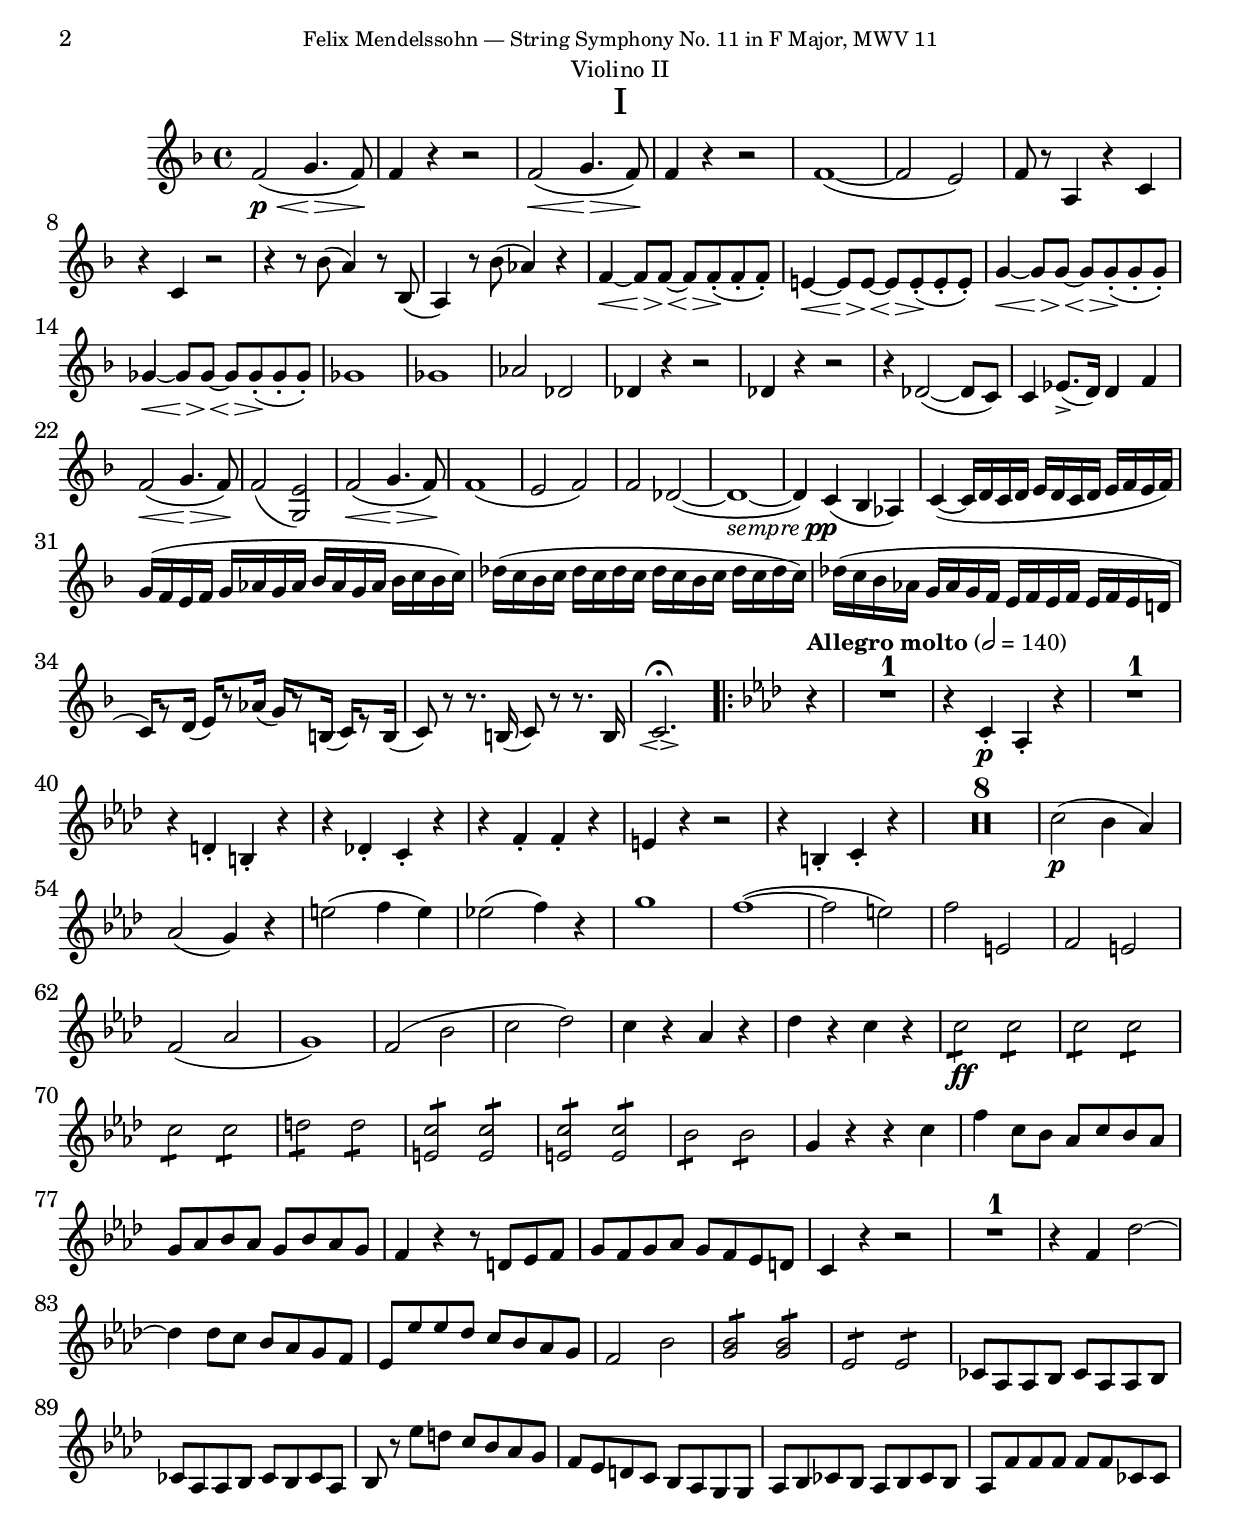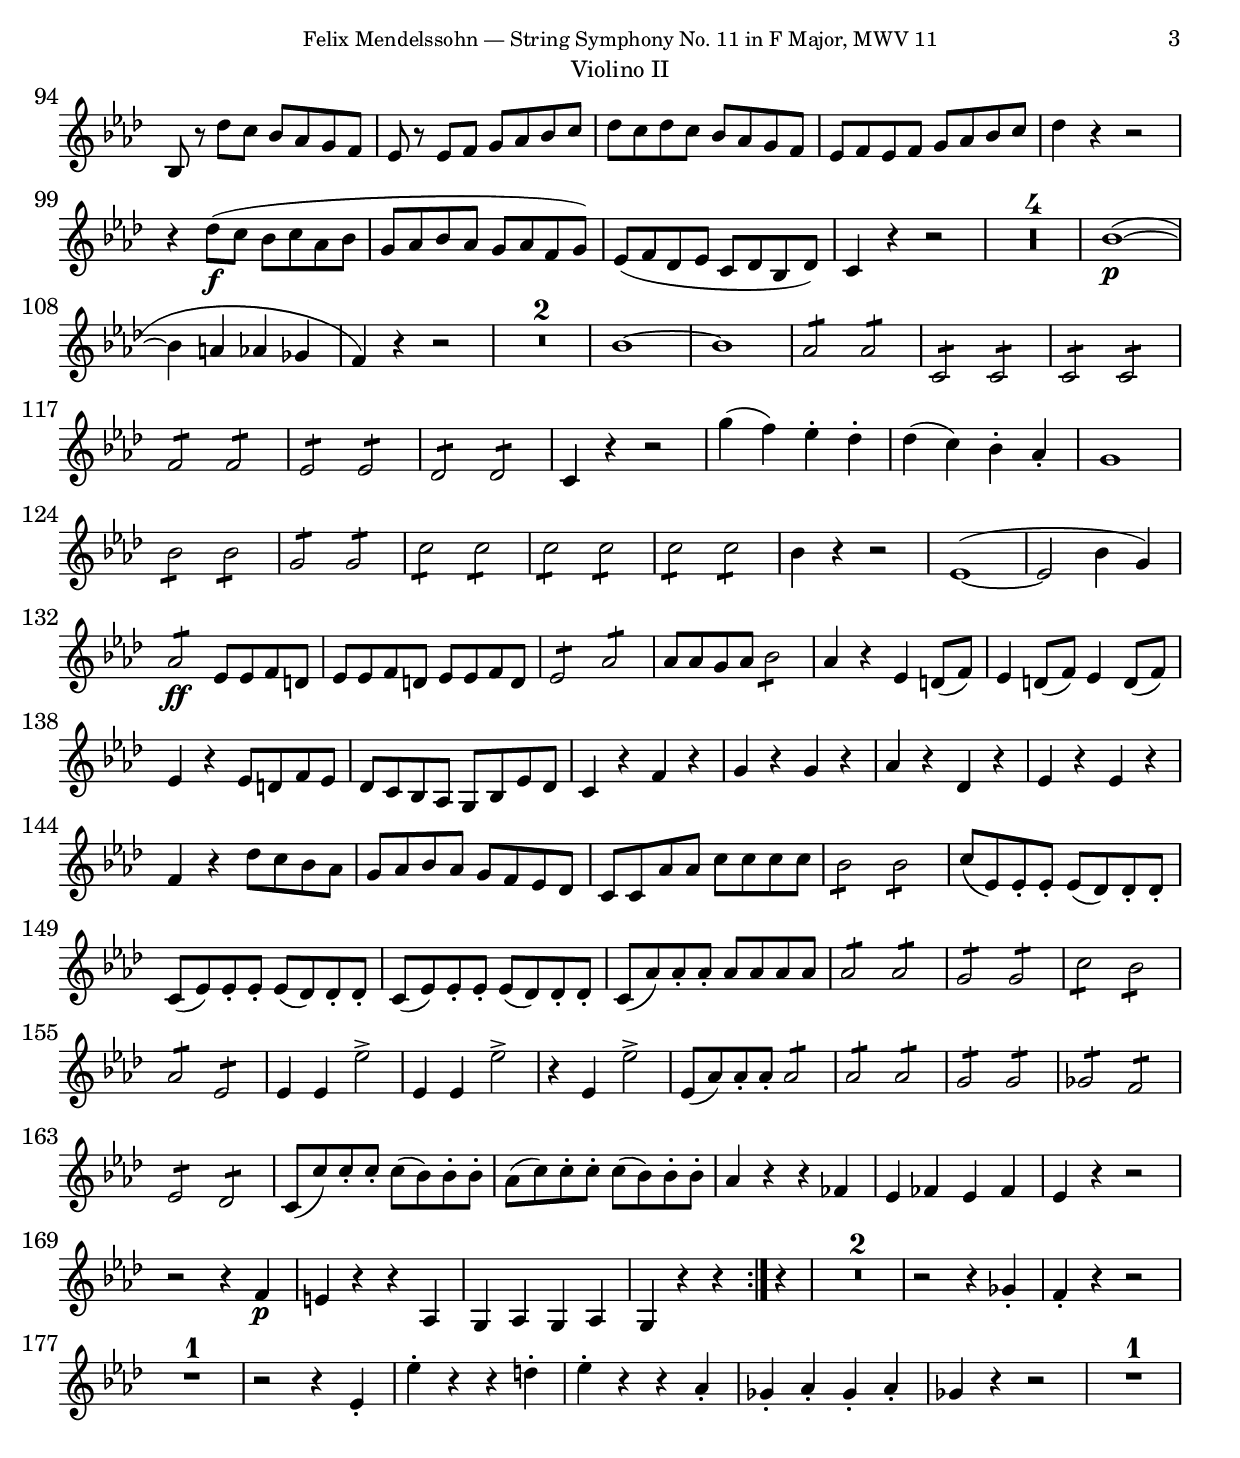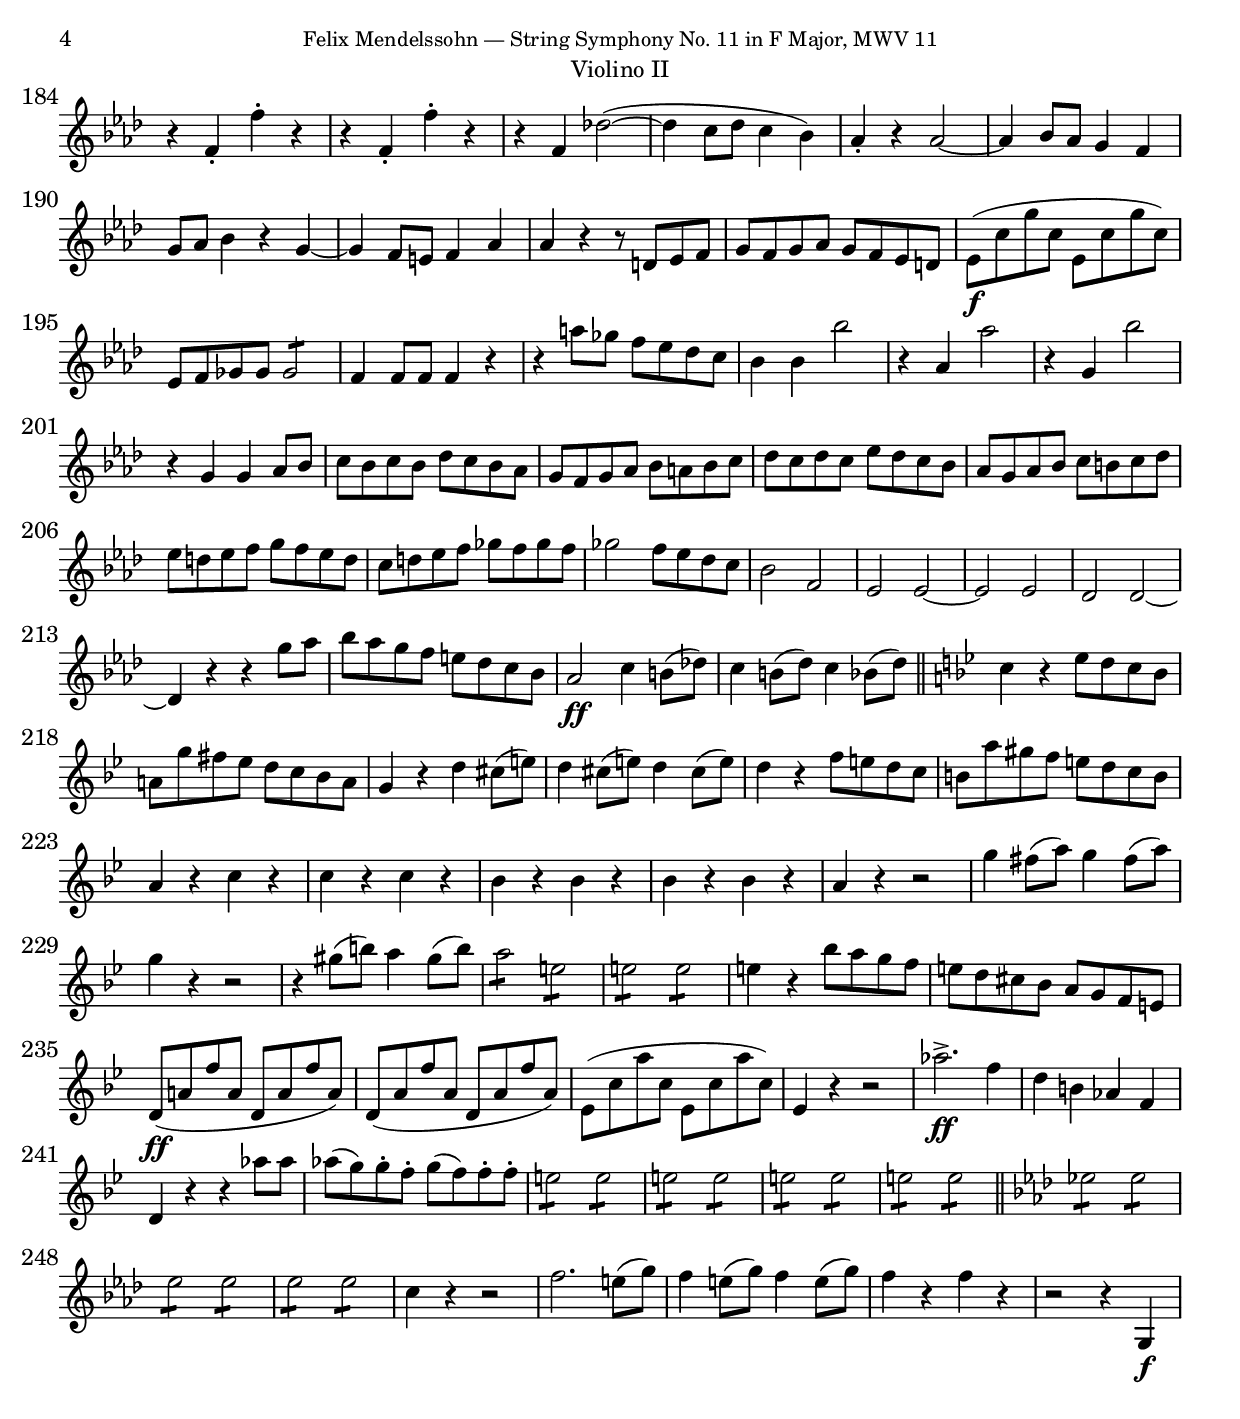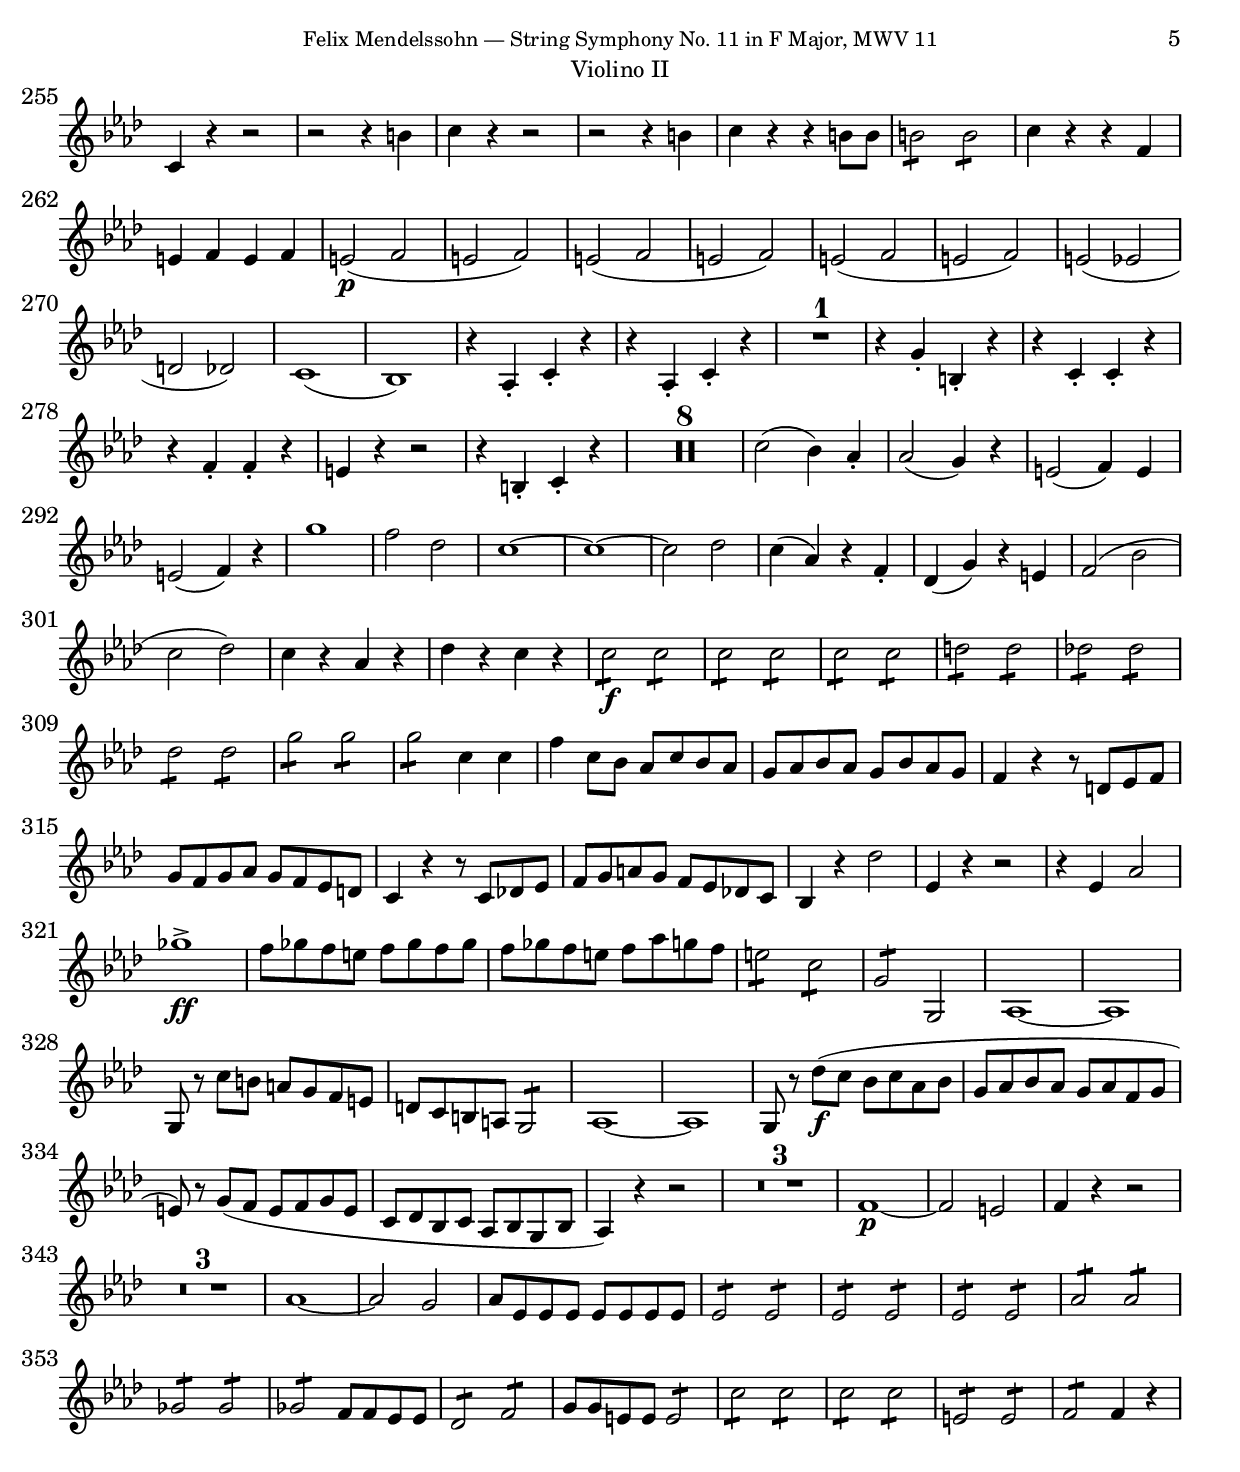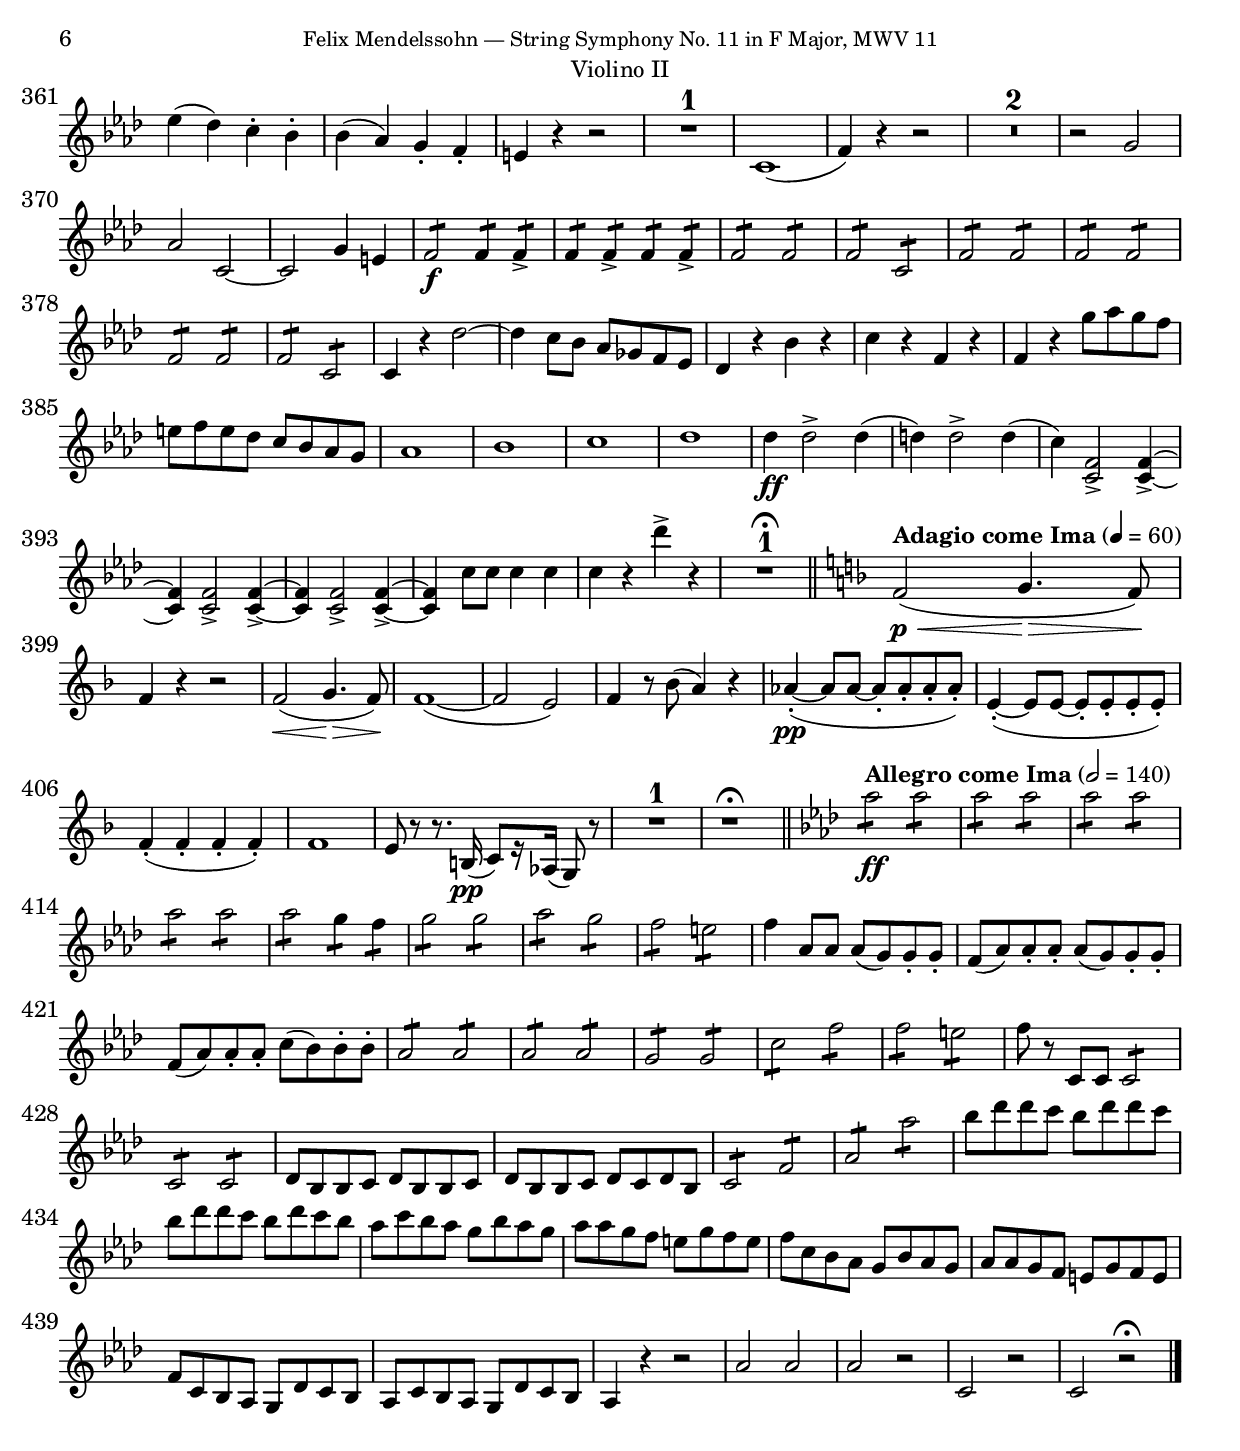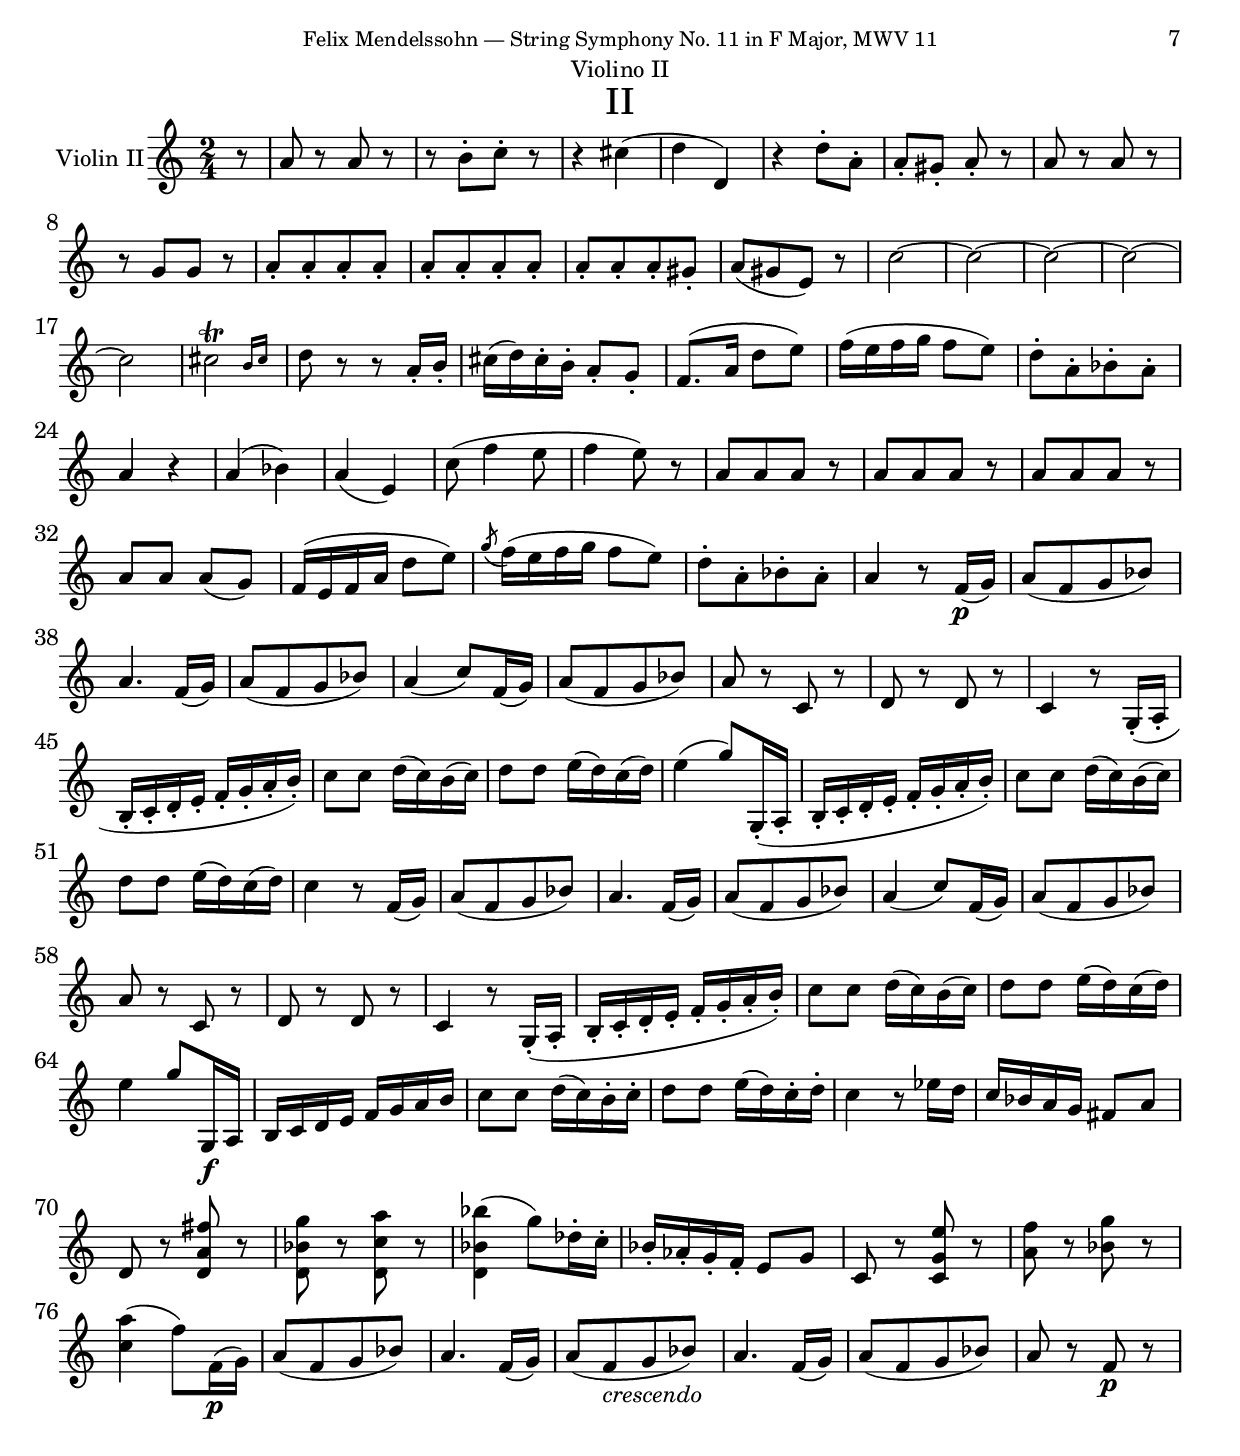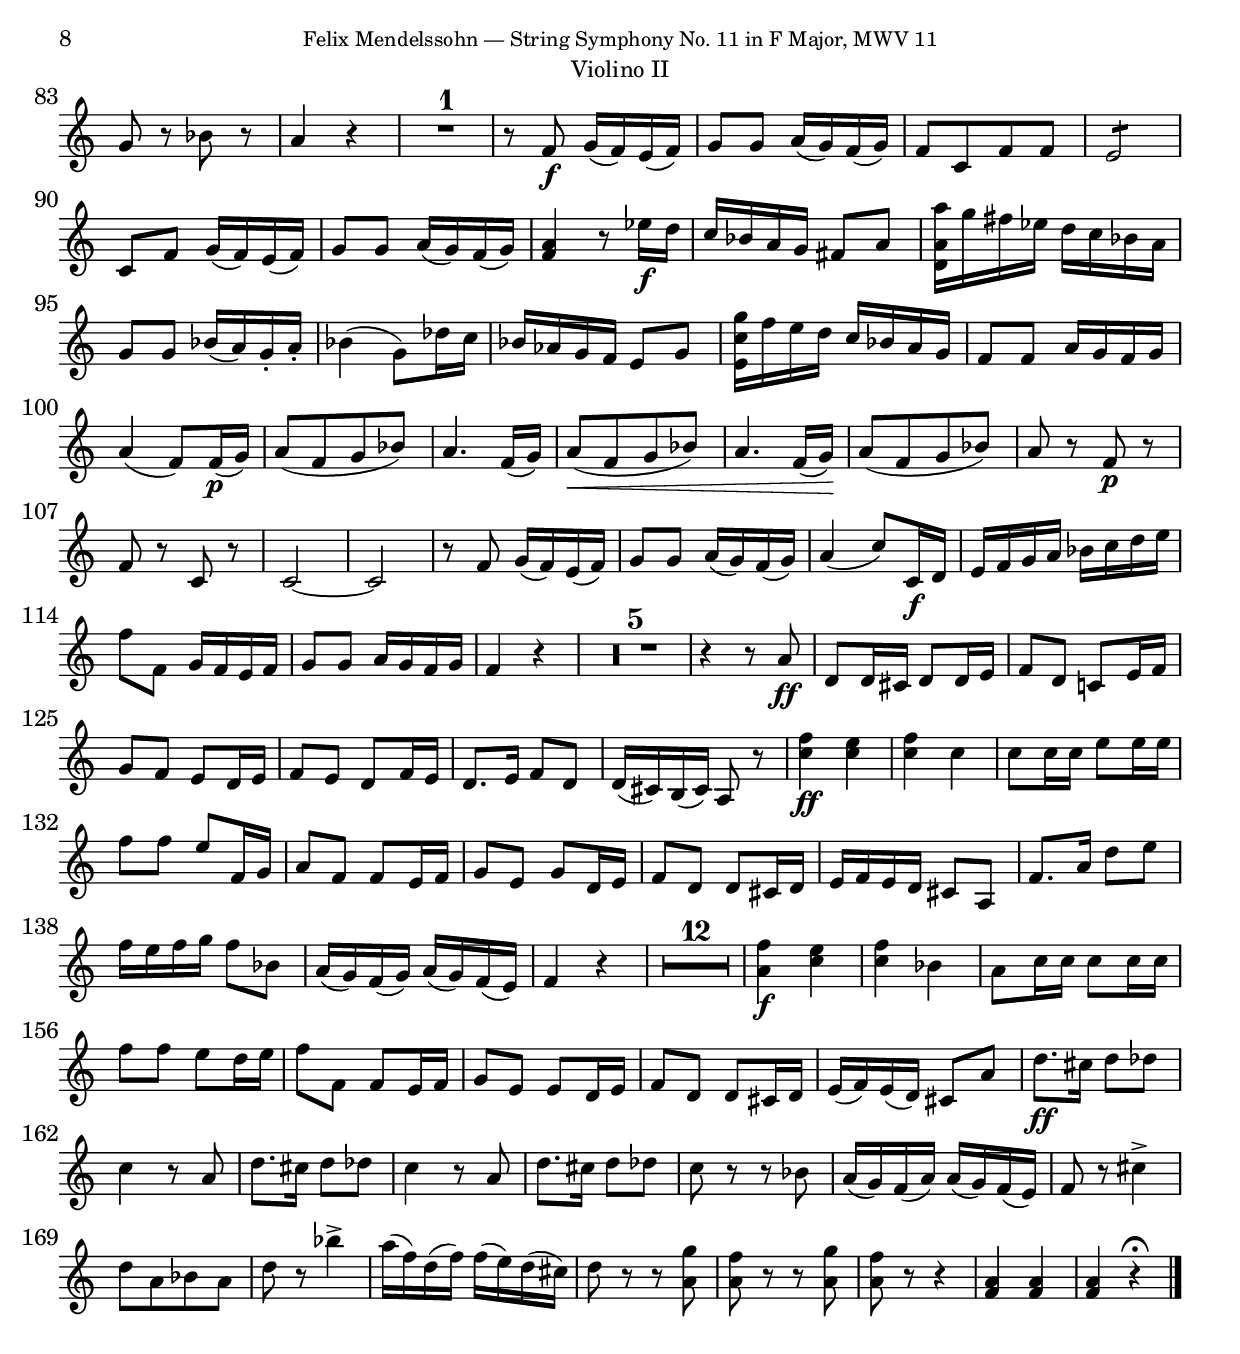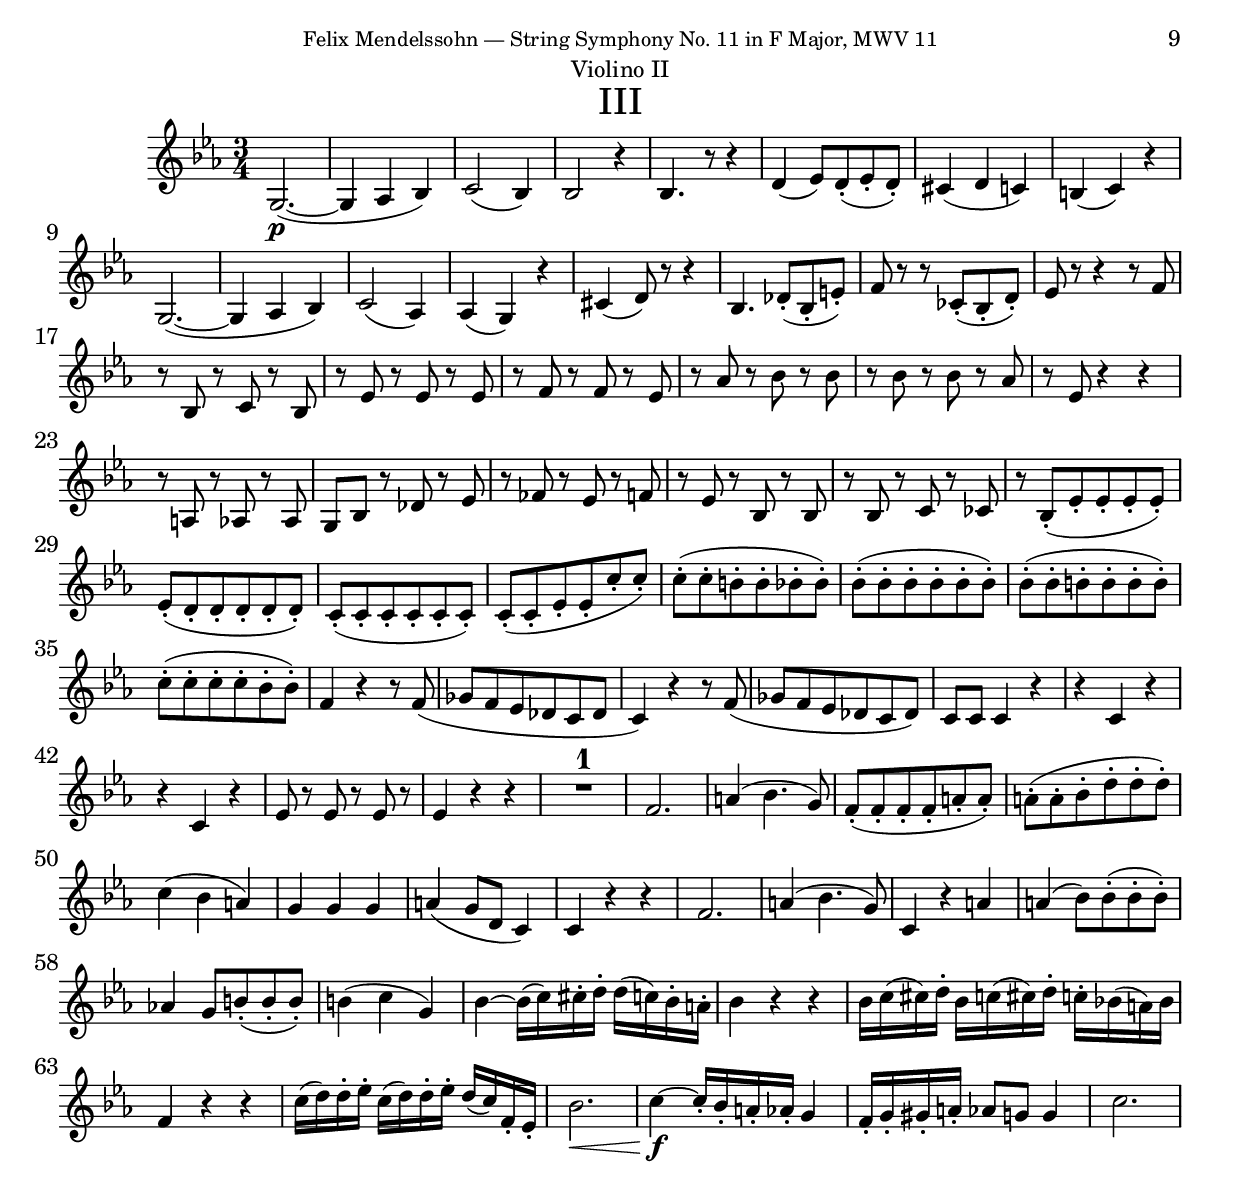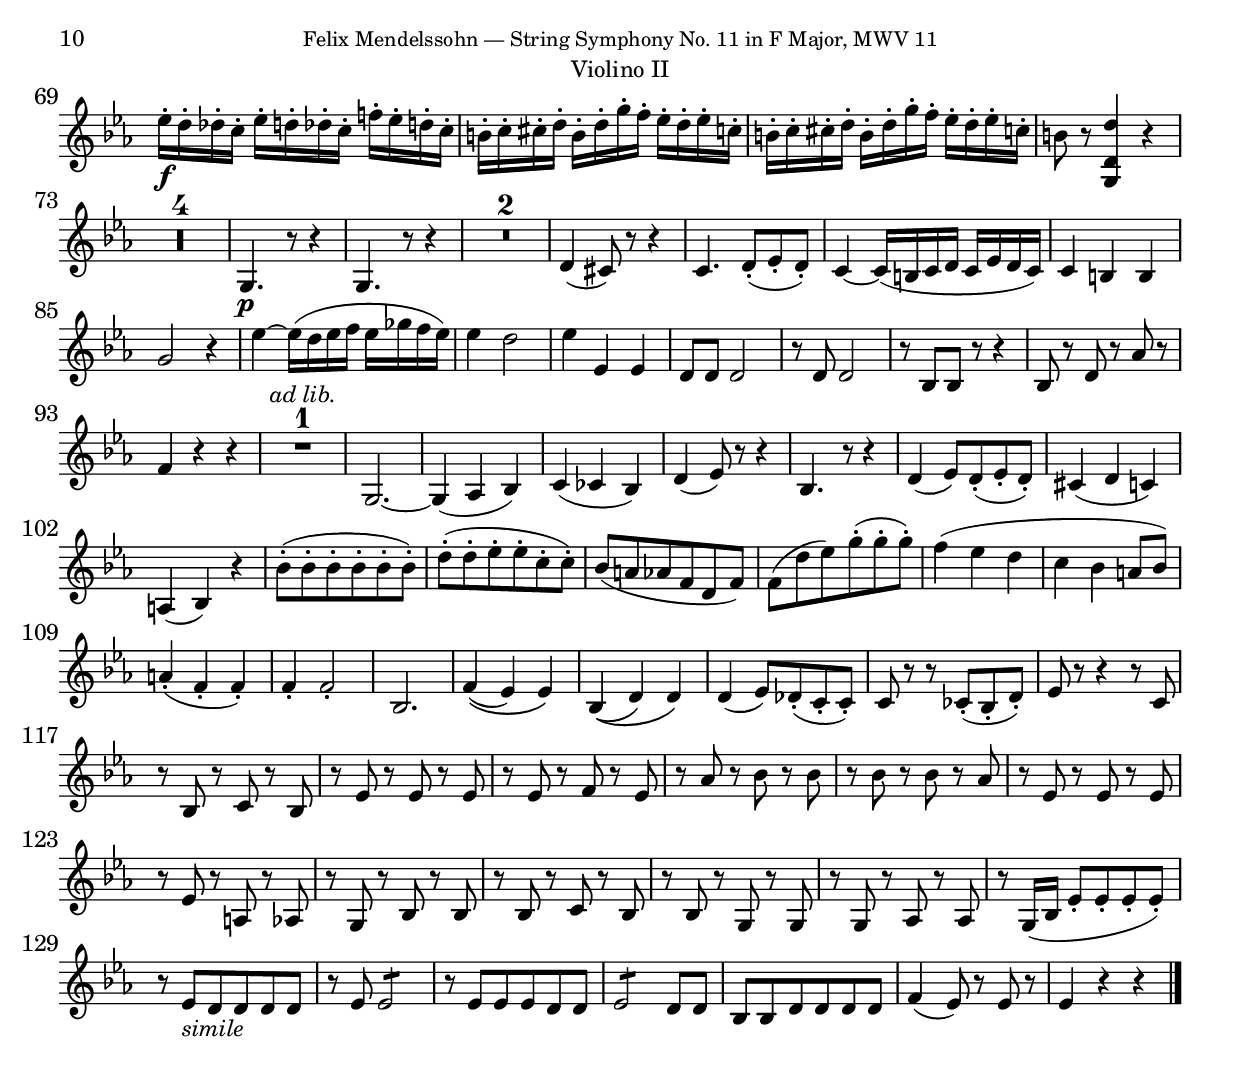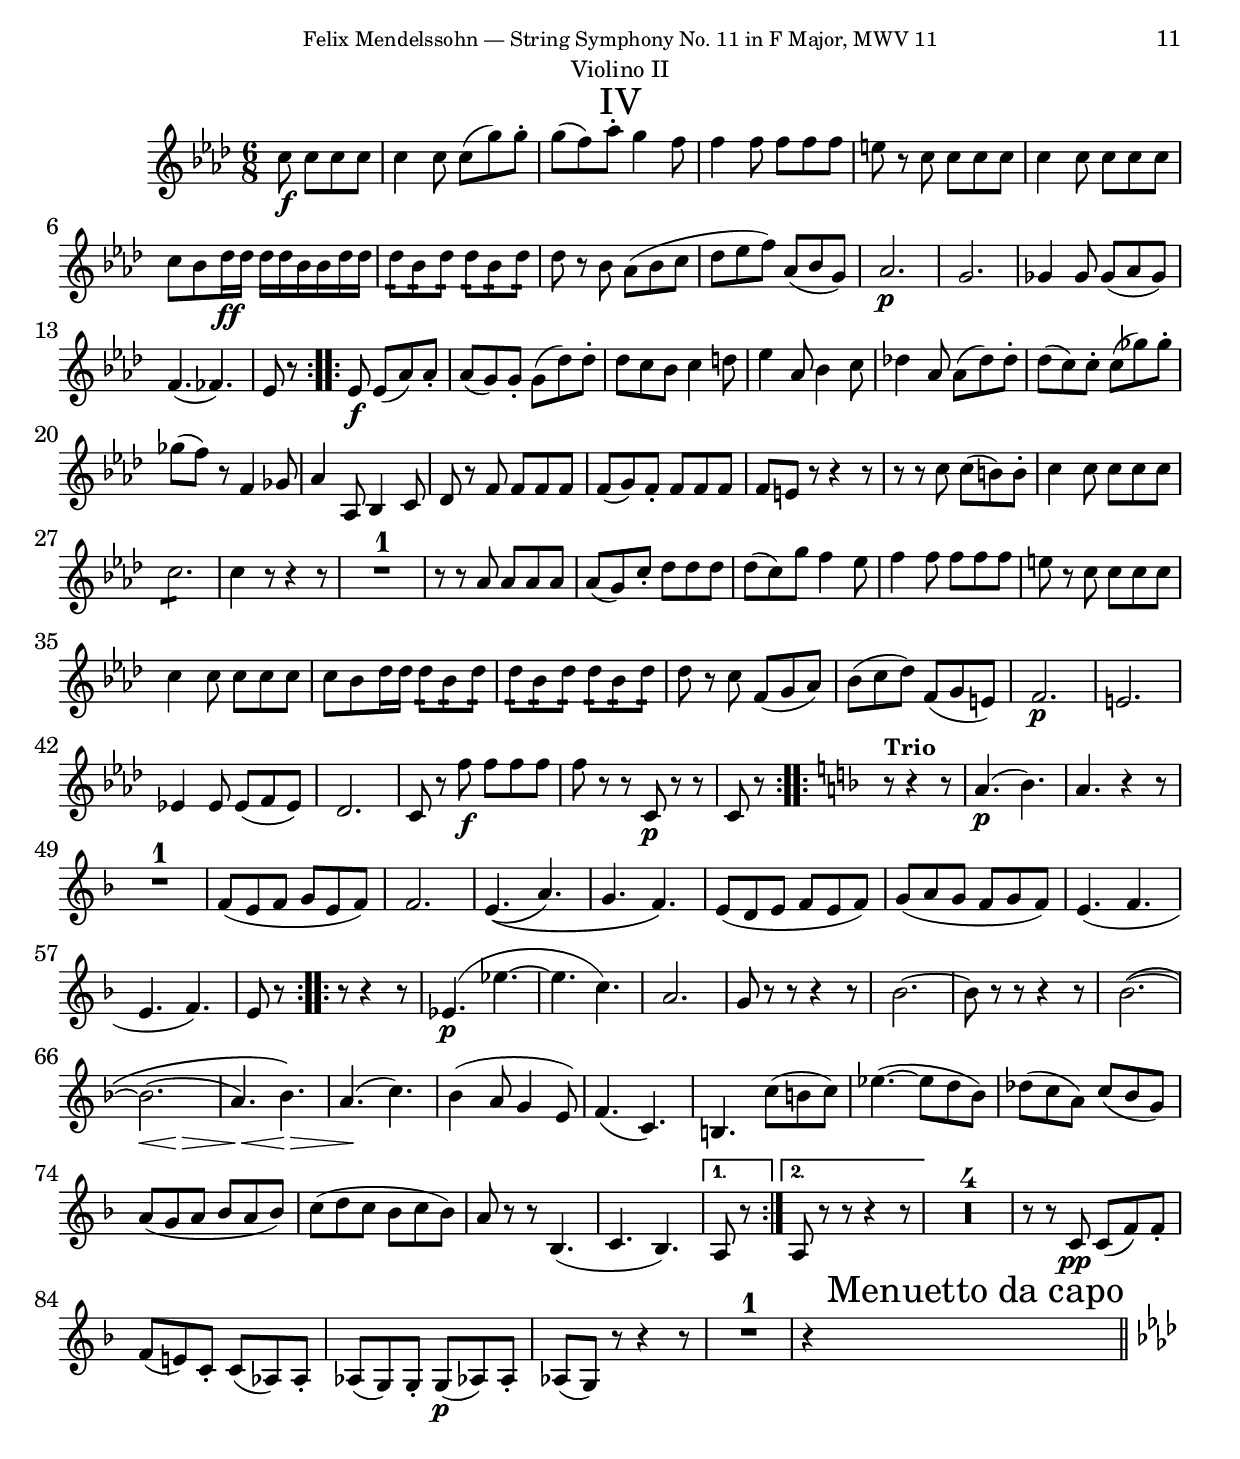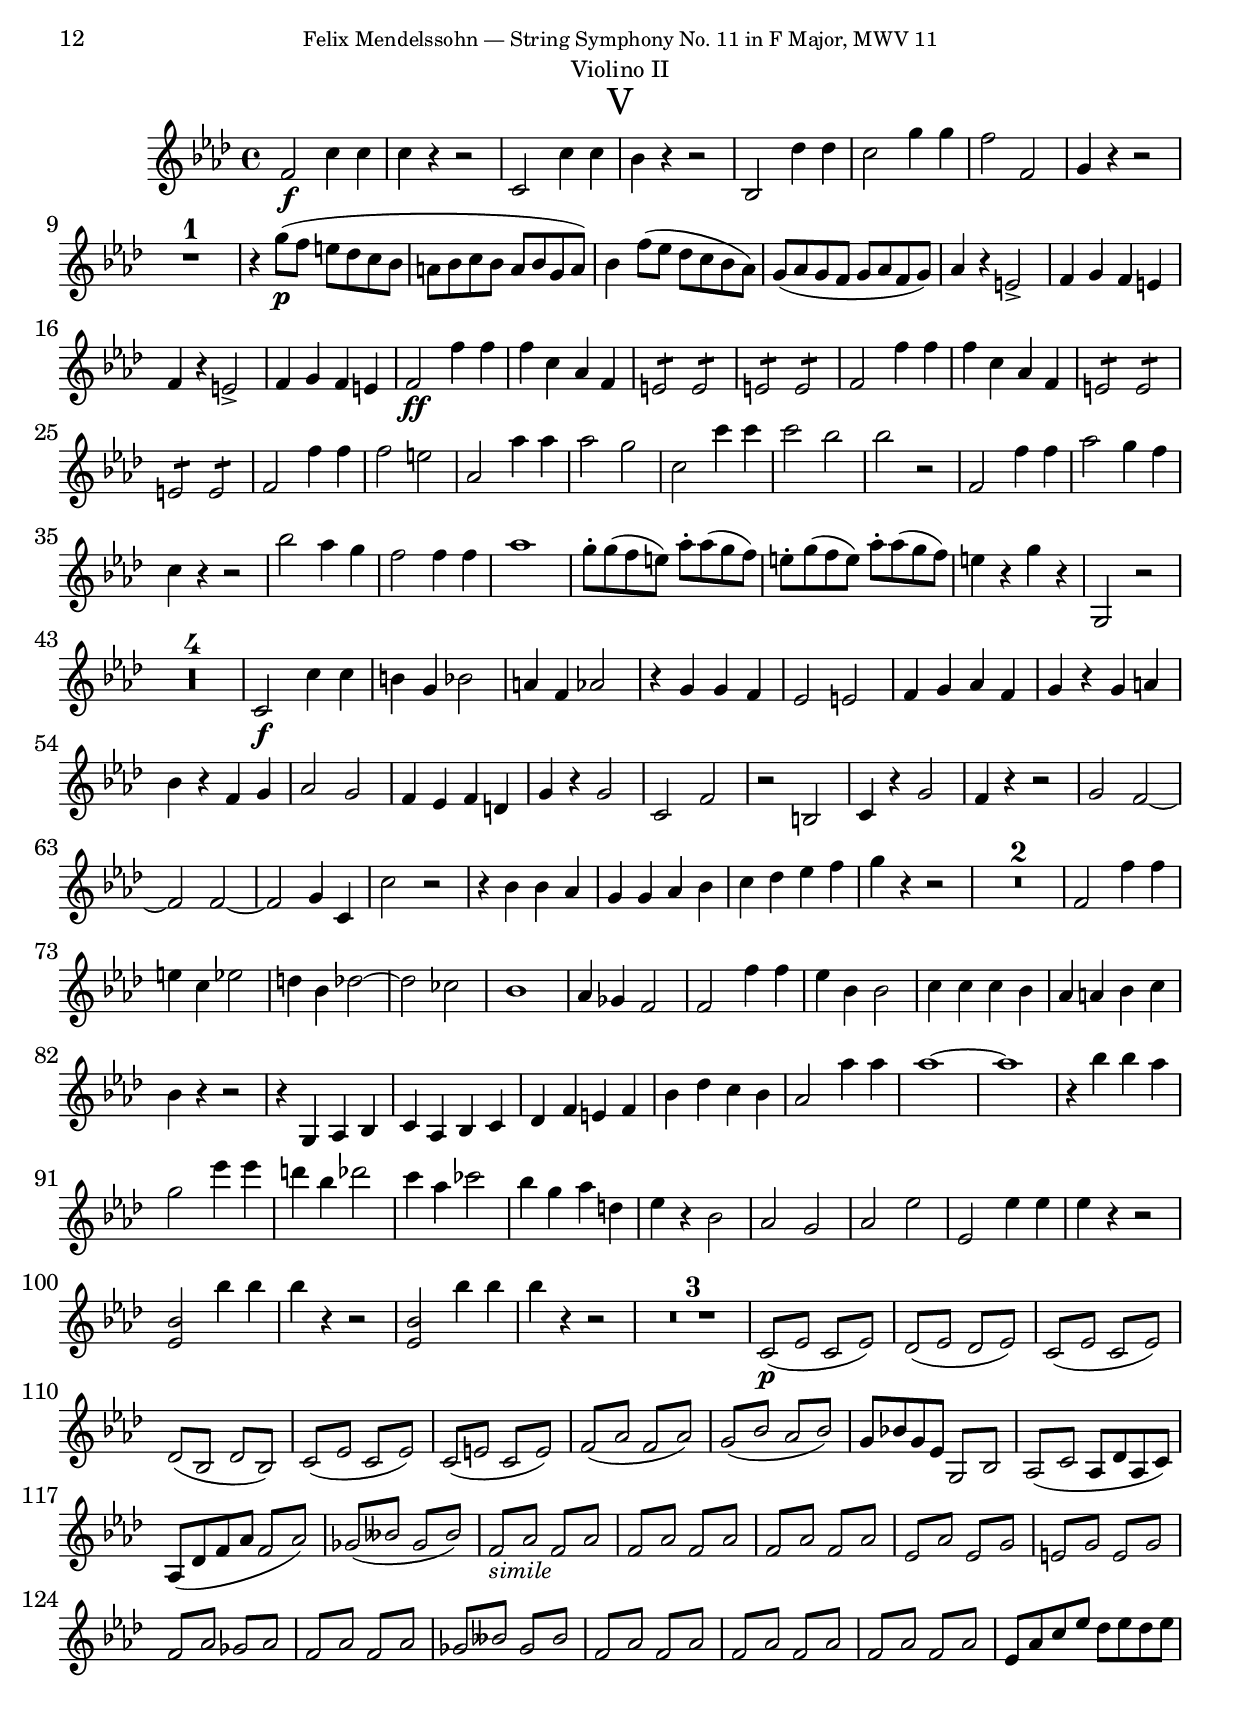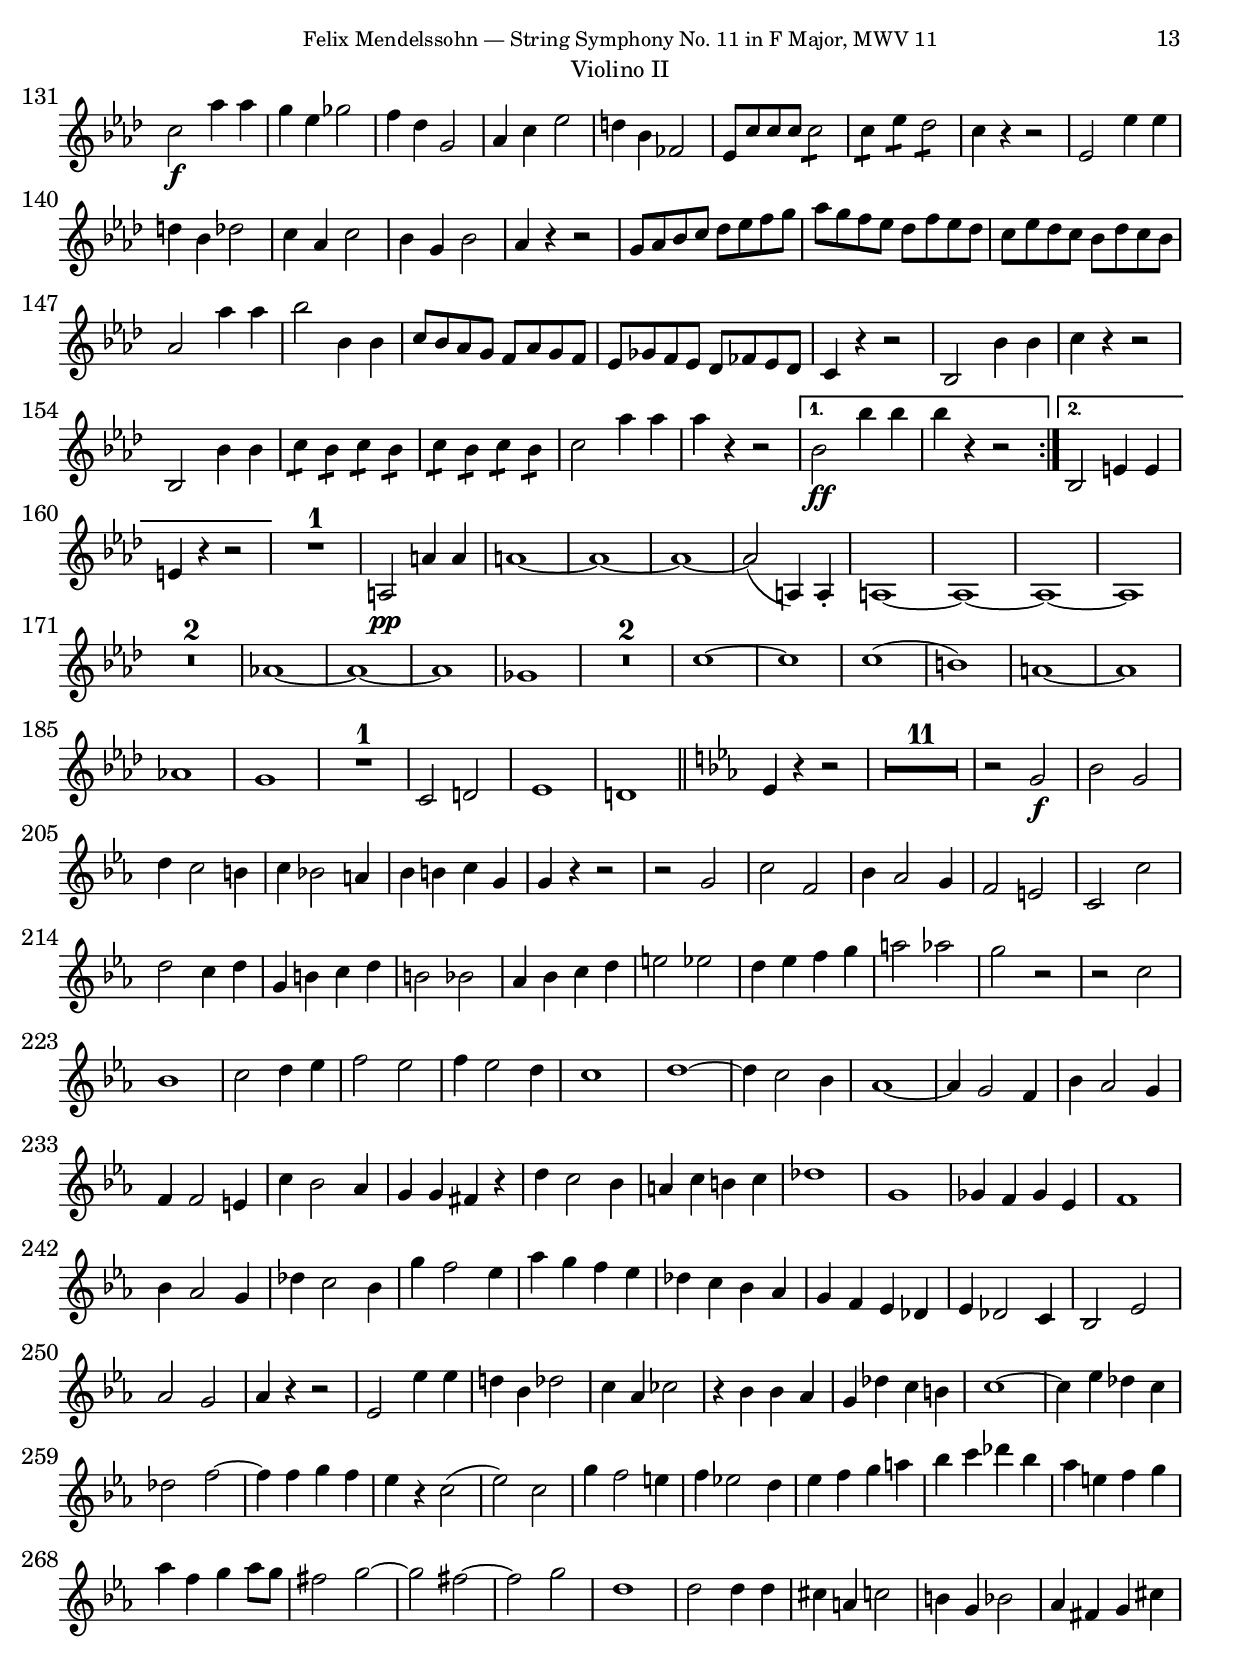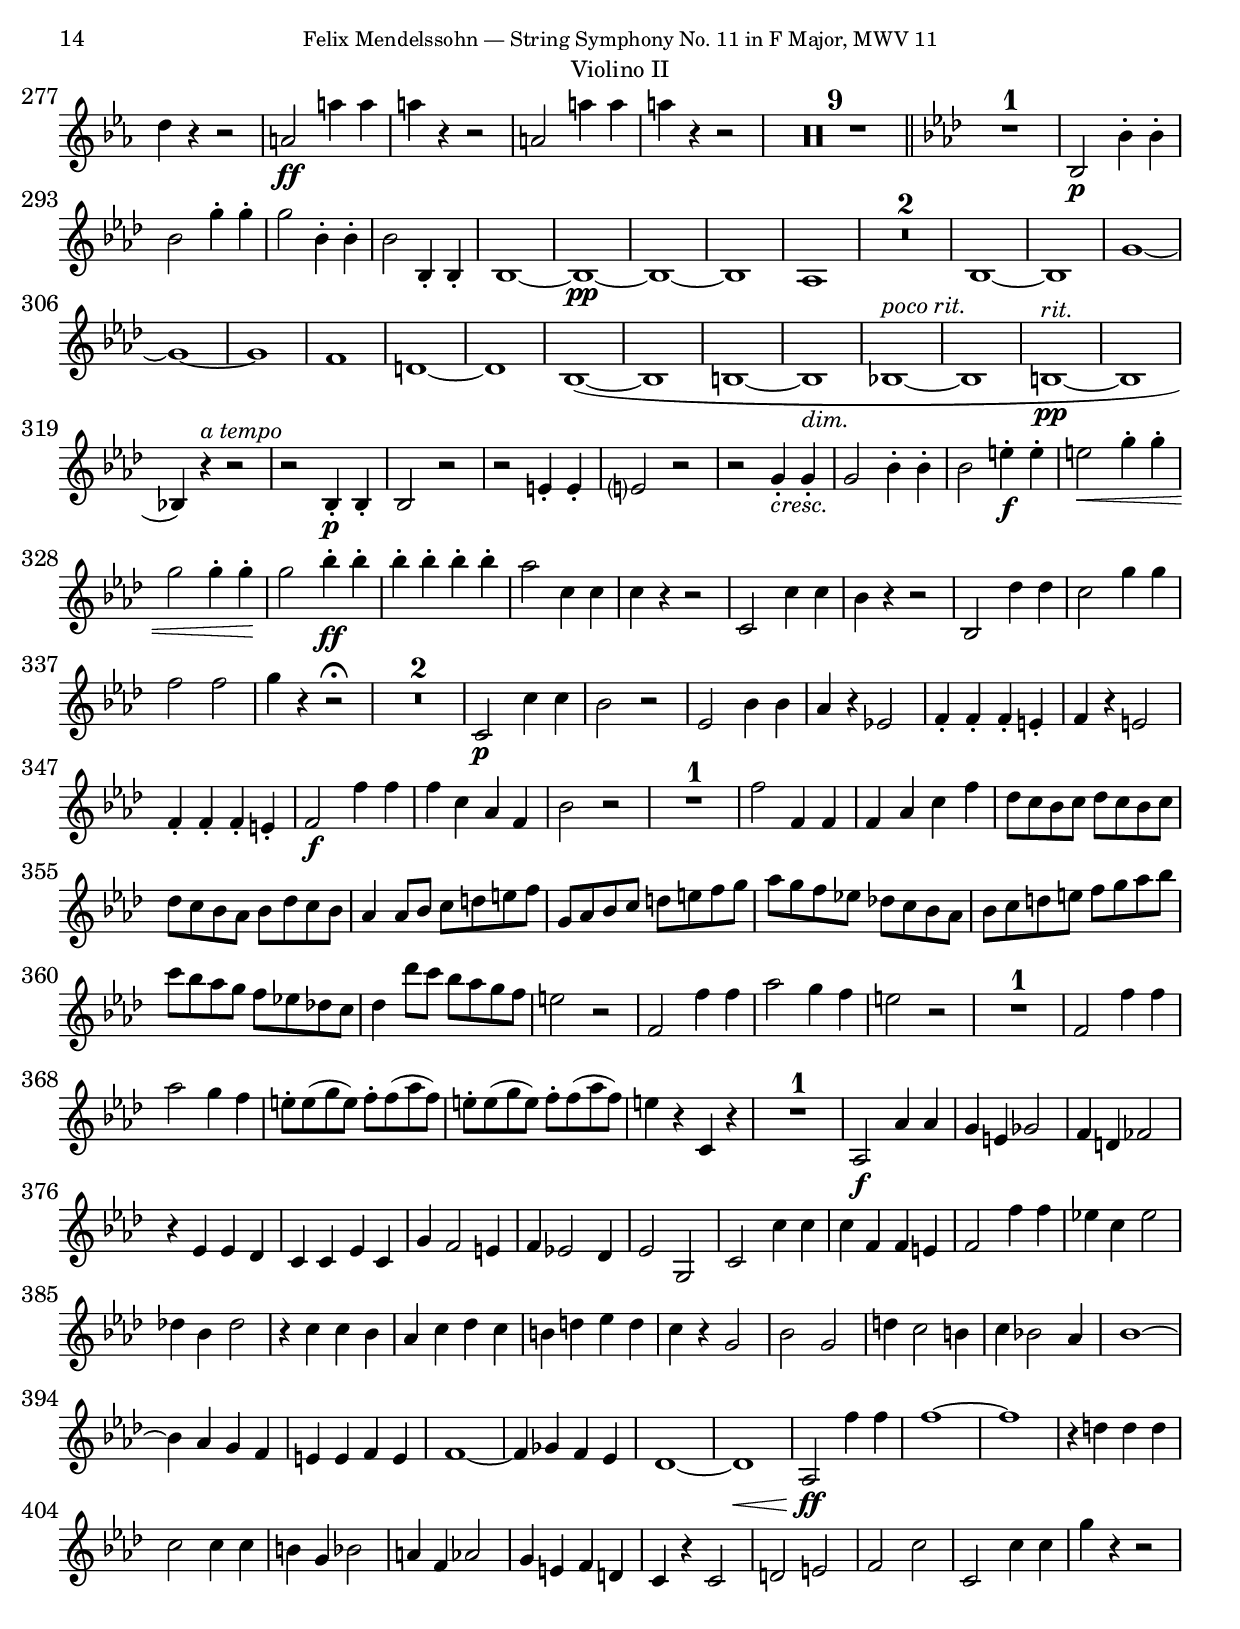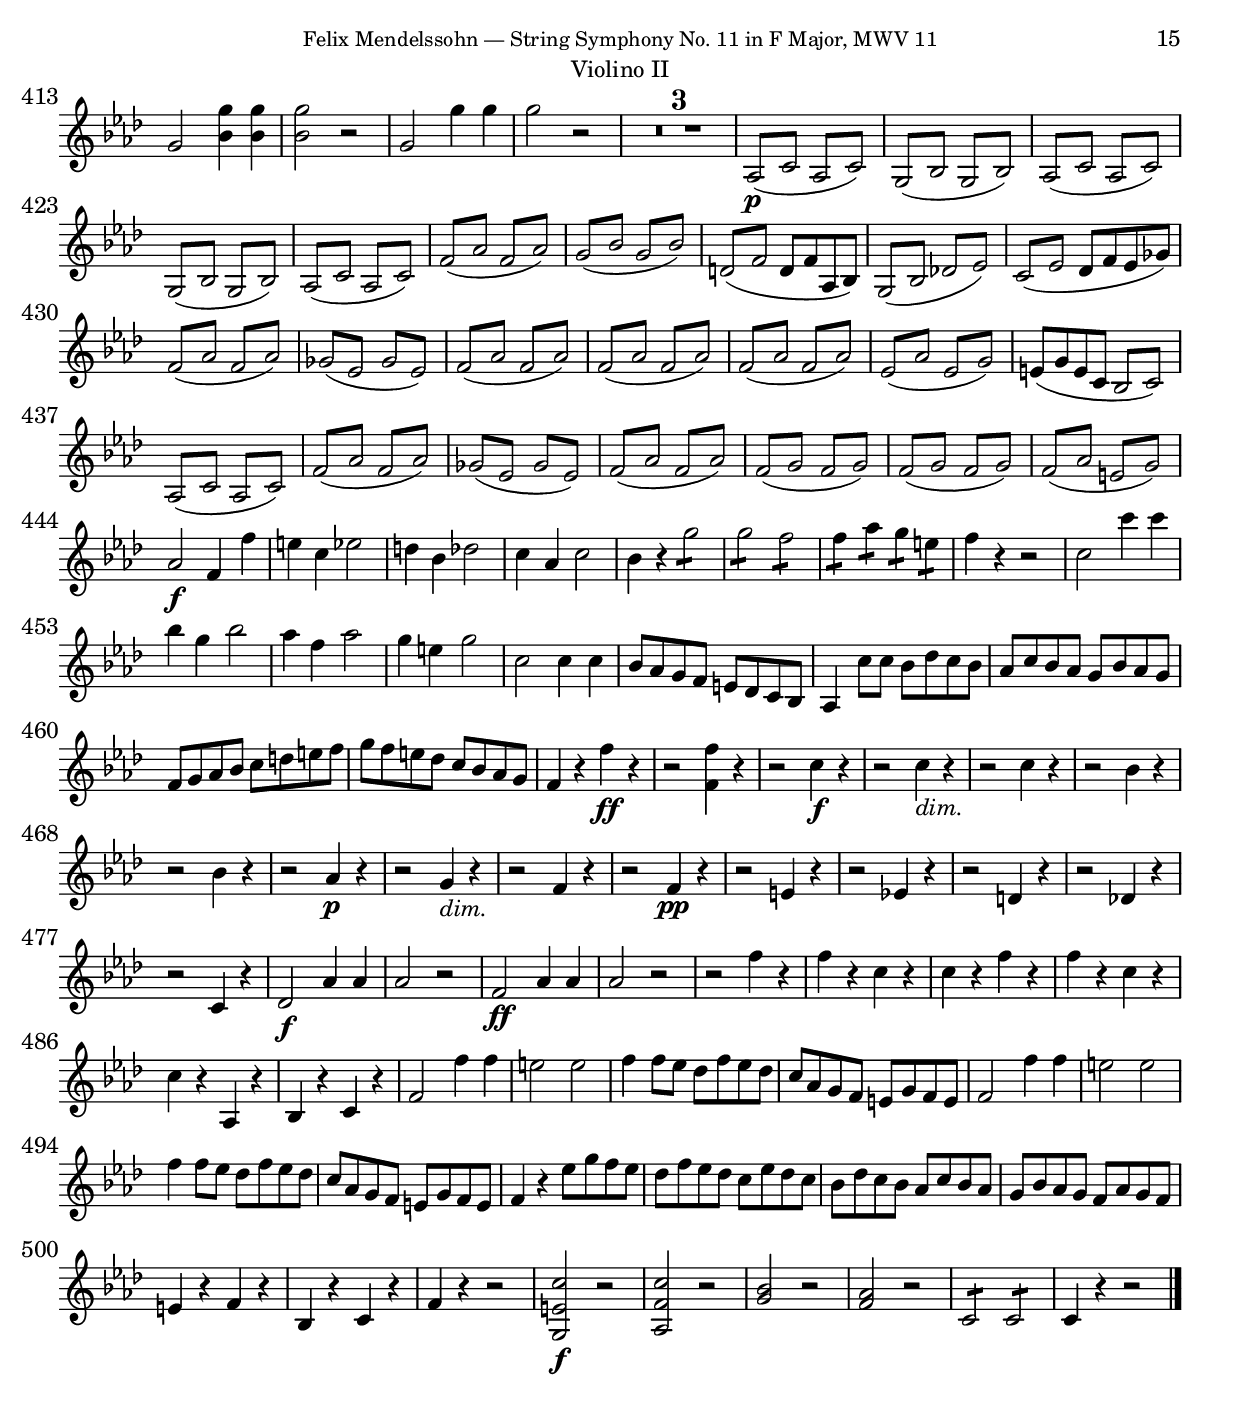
%###############################################################################
%#                                 H E A D E R                                 #
%###############################################################################
%
%  Composer           : Felix Mendelssohn (1809 - 1847)
%  work               : String Symphony No. 11 in F Major, MWV 11
%  Source             : Leipziger Ausgabe der Werke, Serie I, Bd.3
%  Type of score      : Score conductor mvt I
%  Typesetter         : Sébastien MANEN
%  date of initiation : Sunday 15 January 2023, 12:23
%
%###############################################################################
%#                          I N C L U D E   F I L E S                          #
%###############################################################################
\version "2.22.1"
\include "./00-Common/Symph11_MWV11_Header.ily"
\include "./00-Common/Symph11_MWV11_PaperParts.ily"
%  work        : String Symphony No. 11 in F major, MWV 11
%  typesetter  : Sébastien MANEN
%  date        : Sunday 15 January 2023, 12:23
%###############################################################################
%#                           T I M E   S E C T I O N                           #
%###############################################################################
timeMvtI = {
	\time 4/4
}
timeMvtII = {
	\time 2/4
}
timeMvtIII = {
	\time 3/4
}
timeMvtIV = {
	\time 6/8
}
timeMvtV = {
	\time 4/4
}

\include "./00-Common/Symph11_MWV11_LayoutParts.ily"
%  work        : String Symphony No. 11 in F major, MWV 11
%  typesetter  : Sébastien MANEN
%  date        : Sunday 15 January 2023, 12:23
%###############################################################################
%#                      S H O R T C U T S   S E C T I O N                      #
%###############################################################################
arco = \markup {\italic arco}
bassi = \markup {Bassi}
cb = \markup {Cb.}
pizz = \markup {\italic pizz.}
semprepp = \markup {\italic {sempre} \dynamic pp}
vc = \markup {Vc.}

crescendo = \markup {\italic crescendo}
pcrescendo = \markup { \dynamic p \italic crescendo}
simile = \markup {\italic simile}

adlib = \markup {\italic {ad lib.}}
dolce = \markup {\italic {dolce}}


atempo = \markup {\italic {a tempo}}
crescmarkup = \markup {\italic cresc.}
dimmarkup = \markup {\italic dim.}
pocorit = \markup {\italic {poco rit.}}
rit = \markup {\italic rit.}


%\include "./00-Common/Symph11_MWV11_Format_Part01_ViolinI.ily"
%  work        : String Symphony No. 11 in F major, MWV 11
%  typesetter  : Sébastien MANEN
%  date        : Sunday 15 January 2023, 12:23
%###############################################################################
%#                       T E M P I  C O N D U C T O R S                        #
%###############################################################################
tempiMvtI = {
	\tempo "Adagio" 4=60
}
tempiMvtII = {
	\tempo "Commodo Schweizerlied" 4 = 75
}
tempiMvtIII = {
	\tempo "Adagio" 4 = 60
}
tempiMvtIV = {
	\tempo "Allegro moderato" 4. = 90
}
tempiMvtV = {
	\tempo "Allegro molto" 2 = 150
}
%###############################################################################
%#                            T E M P I   P A R T S                            #
%###############################################################################
tempiPartMvtI = {
	
}
tempiPartMvtII = {
	
}
tempiPartMvtIII = {
	
}
tempiPartMvtIV = {
	
}
tempiPartMvtV = {
	
}

%  work        : String Symphony No. 11 in F major, MWV 11
%  typesetter  : Sébastien MANEN
%  date        : Sunday 15 January 2023, 12:23
%###############################################################################
%#                          M U S I C   S E C T I O N                          #
%###############################################################################
musicViolinIIMvtI = \relative c' {
	\clef treble
	\key f \major
% mesures 1 à 5
	f2(\p\< g4.\> f8\!)
	f4 r r2
	f2(\< g4.\> f8\!)
	f4 r r2
	f1~(
% mesures 6 à 10
	f2 e)
	f8 r a,4 r c
	r c r2
	r4 r8 bes'( a4) r8 bes,(
	a4) r8 bes'( aes4) r
% mesures 11 à 15
	f4\<~ f8\> f~\< f\> f(-.\! f-. f-.)
	e!4\<~ e8\> e~\< e\> e(-.\! e-. e-.)
	g4\<~ g8\> g~\< g\> g(-.\! g-. g-.)
	ges4\<~ ges8\> ges~\< ges\> ges(-.\! ges-. ges-.)
	ges1
% mesures 16 à 20
	ges
	aes2 des,
	des4 r r2
	des4 r r2
	r4 des2~( des8 c)
% mesures 21 à 25
	c4 ees8.->( d16) d4 f
	f2(\< g4.\> f8)\!
	f2( <g, e'>)
	f'2(\< g4.\> f8)\!
	f1(
% mesures 26 à 30
	e2 f)
	f des(~
	des1_\semprepp~
	des4) c( bes aes)
	c4(~ c16 d c d e d c d e f e f)
% mesures 31 à 35
	g( f e f g aes g aes bes aes g aes bes c bes c)
	des( c bes c des c des c des c bes c des c des c)
	des( c bes aes g aes g f e f e f e f e d!
	c)[ r8 d16]( e)[ r8 aes16]( g)[ r8 b,16]( c)[ r8 b16](
	c8) r r8. b16( c8) r8 r8. b16
% mesures 36 à 40
	c2.\espressivo\fermata \key f \minor \repeat volta 2 { \tempo "Allegro molto" 2=140 r4
	    R1
	    r4 c-.\p aes-. r
	    R1
	    r4 d-. b-. r
% mesures 41 à 45
	    r des!-. c-. r
	    r f-. f-. r
	    e r r2
	    r4 b-. c-. r
	    R1*8
% mesures 46 à 50
	    
	    
	    
	    
	    
	    
% mesures 51 à 55
	    
	    
	    c'2(\p bes4 aes)
	    aes2( g4) r
	    e'2( f4 e)
% mesures 56 à 60
	    ees!2( f4) r
	    g1
	    f~(
	    f2 e)
	    f e,
% mesures 61 à 65
	    f e
	    f( aes
	    g1)
	    f2( bes
	    c des)
% mesures 66 à 70
	    c4 r aes r
	    des r c r
	    c2:8\ff c: 
	    c: c: 
	    c: c: 
% mesures 71 à 75
	    d: d:
	    <e, c'>: <e c'>: 
	    <e c'>: <e c'>: 
	    bes': bes:
	    g4 r r c
% mesures 76 à 80
	    f c8 bes aes c bes aes
	    g aes bes aes g bes aes g
	    f4 r r8 d ees f
	    g f g aes g f ees d
	    c4 r r2
% mesures 81 à 85
	    R1
	    r4 f des'2~
	    des4 des8 c bes aes g f
	    ees ees' ees des c bes aes g
	    f2 bes 
% mesures 86 à 90
	    <g bes>2:8 <g bes>:
	    ees: ees:
	    ces8 aes aes bes ces8 aes aes bes 
	    ces8 aes aes bes ces bes ces aes
	    bes r ees' d c bes aes g
% mesures 91 à 95
	    f ees d c bes aes g g
	    aes bes ces bes aes bes ces bes
	    aes f' f f f f ces ces
	    bes r des' c bes aes g f
	    ees r ees f g aes bes c
% mesures 96 à 100
	    des c des c bes aes g f
	    ees f ees f g aes bes c
	    des4 r r2
	    r4 des8\f( c bes c aes bes
	    g aes bes aes g aes f g)
% mesures 101 à 105
	    ees( f des ees c des bes des)
	    c4 r r2
	    R1*4
	    
	    
% mesures 106 à 110
	    
	    bes'1\p(~
	    bes4 a aes ges
	    f) r r2
	    R1*2
% mesures 111 à 115
	    
	    bes1~
	    bes
	    aes2:8 aes:
	    c,: c: 
% mesures 116 à 120
	    c: c:
	    f: f:
	    ees: ees:
	    des: des:
	    c4 r r2
% mesures 121 à 125
	    g''4( f) ees-. des-.
	    des( c) bes-. aes-.
	    g1
	    bes2:8 bes:
	    g: g:
% mesures 126 à 130
	    c: c: 
	    c: c: 
	    c: c: 
	    bes4 r r2
	    ees,1(~
% mesures 131 à 135
	    ees2 bes'4 g)
	    aes2:8\ff ees8 ees f d 
	    ees8 ees f d ees8 ees f d 
	    ees2:8 aes:
	    aes8 aes g aes bes2:8
% mesures 136 à 140
	    aes4 r ees d8( f) 
	    ees4 d8( f) ees4 d8( f) 
	    ees4 r ees8 d f ees
	    des c bes aes g bes ees des
	    c4 r f r
% mesures 141 à 145
	    g r g r
	    aes r des, r
	    ees r ees r
	    f r des'8 c bes aes
	    g aes bes aes g f ees des
% mesures 146 à 150
	    c c aes' aes c c c c
	    bes2:8 bes:
	    c8( ees,) ees-. ees-. ees( des) des-. des-.
	    c( ees) ees-. ees-. ees( des) des-. des-.
	    c( ees) ees-. ees-. ees( des) des-. des-.
% mesures 151 à 155
	    c( aes') aes-. aes-. aes aes aes aes
	    aes2:8 aes:
	    g: g:
	    c: bes:
	    aes: ees:
% mesures 156 à 160
	    ees4 ees ees'2->
	    ees,4 ees ees'2->
	    r4 ees, ees'2->
	    ees,8( aes) aes-. aes-. aes2:8
	    aes: aes:
% mesures 161 à 165
	    g: g:
	    ges: f:
	    ees: des:
	    c8( c') c-. c-. c( bes) bes-. bes-.
	    aes( c) c-. c-. c( bes) bes-. bes-.
% mesures 166 à 170
	    aes4 r r fes
	    ees fes ees fes
	    ees r r2
	    r r4 f\p
	    e r r aes,
% mesures 171 à 175
	    g aes g aes
	    g r r 
	} r
	R1*2
	
	r2 r4 ges'-.
% mesures 176 à 180
	f-. r r2
	R1
	r2 r4 ees-.
	ees'-. r r d-.
	ees-. r r aes,-.
% mesures 181 à 185
	ges-. aes-. ges-. aes-. 
	ges r r2
	R1
	r4 f-. f'-. r
	r f,-. f'-. r
% mesures 186 à 190
	r f, des'!2(~
	des4 c8 des c4 bes)
	aes4-. r aes2~
	aes4 bes8 aes g4 f
	g8 aes bes4 r g~
% mesures 191 à 195
	g f8 e f4 aes
	aes r r8 d, ees f
	g f g aes g f ees d
	ees(\f c' g' c, ees, c' g' c,)
	ees, f ges ges ges2:8
% mesures 196 à 200
	f4 f8 f f4 r
	r a'8 ges f ees des c
	bes4 bes bes'2
	r4 aes, aes'2 
	r4 g,4 bes'2
% mesures 201 à 205
	r4 g, g aes8 bes
	c bes c bes des c bes aes
	g f g aes bes a bes c
	des c des c ees des c bes
	aes g aes bes c b c des
% mesures 206 à 210
	ees d ees f g f ees d
	c d ees f ges f ges f
	ges2 f8 ees des c
	bes2 f
	ees ees~
% mesures 211 à 215
	ees ees
	des des~
	des4 r r g'8 aes
	bes aes g f e des c bes
	aes2\ff c4 b8( des!)
% mesures 216 à 220
	c4 b8( des) c4 bes8( des) \bar "||" \key g \minor
	c4 r ees8 d c bes
	a! g' fis ees d c bes a
	g4 r d' cis8( e)
	d4 cis8( e) d4 cis8( e)
% mesures 221 à 225
	d4 r f8 e d c
	b a' gis f e d c b
	a4 r c r
	c r c r
	bes r bes r
% mesures 226 à 230
	bes r bes r
	a r r2
	g'4 fis8( a) g4 fis8( a)
	g4 r r2
	r4 gis8( b) a4 gis8( b)
% mesures 231 à 235
	a2:8 e:
	e: e:
	e4 r bes'8 a g f
	e d cis bes a g f e
	d\ff( a'! f' a, d, a' f' a,)
% mesures 236 à 240
	d,( a' f' a, d, a' f' a,)
	ees( c' a' c, ees, c' a' c,)
	ees,4 r r2
	aes'2.->\ff f4
	d b aes f
% mesures 241 à 245
	d r r aes''8 aes
	aes( g) g-. f-. g( f) f-. f-.
	e2:8 e:
	e: e:
	e: e:
% mesures 246 à 250
	e: e: \bar "||" \key f \minor
	ees!: ees: 
	ees: ees: 
	ees: ees: 
	c4 r r2
% mesures 251 à 255
	f2. e8( g)
	f4 e8( g) f4 e8( g)
	f4 r f r
	r2 r4 g,,4\f
	c r r2
% mesures 256 à 260
	r r4 b'
	c r r2
	r r4 b
	c r r b8 b
	b2:8 b:
% mesures 261 à 265
	c4 r r f,
	e f e f
	e2\p( f
	e f)
	e( f
% mesures 266 à 270
	e f)
	e( f
	e f)
	e( ees
	d des)
% mesures 271 à 275
	c1(
	bes)
	r4 aes-. c-. r
	r aes-. c-. r
	R1
% mesures 276 à 280
	r4 g'-. b,-. r
	r c-. c-. r
	r f-. f-. r
	e r r2
	r4 b-. c-. r
% mesures 281 à 285
	R1*8
	
	
	
	
% mesures 286 à 290
	
	
	
	c'2( bes4) aes-.
	aes2( g4) r
% mesures 291 à 295
	e2( f4) e
	e2( f4) r
	g'1
	f2 des
	c1~
% mesures 296 à 300
	c~
	c2 des
	c4( aes) r f-.
	des( g) r e
	f2( bes
% mesures 301 à 305
	c des)
	c4 r aes r
	des r c r
	c2:8\f c: 
	c: c: 
% mesures 306 à 310
	c: c: 
	d: d:
	des!: des:
	des: des:
	g: g:
% mesures 311 à 315
	g: c,4 c
	f c8 bes aes c bes aes
	g aes bes aes g bes aes g
	f4 r r8 d ees f
	g f g aes g f ees d
% mesures 316 à 320
	c4 r r8 c des! ees
	f g a g f ees des! c
	bes4 r des'2
	ees,4 r r2
	r4 ees aes2
% mesures 321 à 325
	ges'1\ff->
	f8 ges f e f ges f ges
	f ges f e f aes g f
	e2:8 c:
	g: g,
% mesures 326 à 330
	aes1~
	aes
	g8 r c' b a g f e
	d c b a g2:8
	aes1~
% mesures 331 à 335
	aes
	g8 r des''\f( c bes c aes bes
	g aes bes aes g aes f g
	e) r g( f e f g e
	c des bes c aes bes g bes
% mesures 336 à 340
	aes4) r r2
	R1*3
	
	
	f'1\p~
% mesures 341 à 345
	f2 e
	f4 r r2
	R1*3
	
	
% mesures 346 à 350
	aes1~
	aes2 g
	aes8 ees ees ees ees ees ees ees
	ees2:8 ees: 
	ees: ees: 
% mesures 351 à 355
	ees: ees: 
	aes: aes:
	ges: ges:
	ges: f8 f ees ees
	des2:8 f:
% mesures 356 à 360
	g8 g e e e2:8
	c': c:
	c: c:
	e,: e:
	f: f4 r
% mesures 361 à 365
	ees'4( des) c-. bes-.
	bes( aes) g-. f-.
	e r r2
	R1
	c1(
% mesures 366 à 370
	f4) r r2
	R1*2
	
	r2 g
	aes c,~
% mesures 371 à 375
	c g'4 e
	f2:8\f f4: f:->
	f: f:-> f: f:->
	f2: f:
	f: c:
% mesures 376 à 380
	f: f:
	f: f:
	f: f:
	f: c:
	c4 r des'2~
% mesures 381 à 385
	des4 c8 bes aes ges f ees
	des4 r bes' r
	c r f, r
	f r g'8 aes g f
	e f e des c bes aes g
% mesures 386 à 390
	aes1
	bes
	c
	des
	des4\ff des2-> des4(
% mesures 391 à 395
	d) d2-> d4(
	c) <c, f>2-> <c f>4->~
	<c f> <c f>2-> <c f>4->~
	<c f> <c f>2-> <c f>4->~
	<c f> c'8 c c4 c
% mesures 396 à 400
	c r des'-> r
	R1\fermata \bar "||" \tempo "Adagio come Ima" 4=60 \key f \major
	f,,2\p(\< g4.\> f8)\!
	f4 r r2
	f2(\< g4.\> f8)\!
% mesures 401 à 405
	f1~(
	f2 e)
	f4 r8 bes( a4) r
	aes4-.\pp~( aes8 aes~ aes-. aes-. aes-. aes-.) 
	e4-.~( e8 e~ e-. e-. e-. e-.) 
% mesures 406 à 410
	f4-.( f-. f-. f-.)
	f1
	e8 r r8. b16(\pp c8)[ r16 aes]( g8) r
	R1
	r1\fermata \bar "||" \key f \minor \tempo "Allegro come Ima" 2=140
% mesures 411 à 415
	aes''2:8\ff aes: 
	aes: aes: 
	aes: aes: 
	aes: aes: 
	aes: g4: f:
% mesures 416 à 420
	g2: g:
	aes: g:
	f: e:
	f4 aes,8 aes aes( g) g-. g-.
	f( aes) aes-. aes-. aes( g) g-. g-.
% mesures 421 à 425
	f( aes) aes-. aes-. c( bes) bes-. bes-.
	aes2:8 aes: 
	aes: aes: 
	g: g:
	c: f:
% mesures 426 à 430
	f: e:
	f8 r c, c c2:8
	c: c:
	des8 bes bes c des bes bes c
	des bes bes c des c des bes
% mesures 431 à 435
	c2:8 f:
	aes: aes':
	bes8 des des c bes des des c 
	bes des des c bes des c bes
	aes c bes aes g bes aes g
% mesures 436 à 440
	aes aes g f e g f e
	f c bes aes g bes aes g
	aes aes g f e g f e
	f c bes aes g des' c bes
	aes c bes aes g des' c bes
% mesures 441 à 445
	aes4 r r2
	aes'2 aes
	aes r
	c, r 
	c r\fermata \bar "|."
}

%  work        : String Symphony No. 11 in F major, MWV 11
%  typesetter  : Sébastien MANEN
%  date        : Sunday 15 January 2023, 12:23
%###############################################################################
%#                          M U S I C   S E C T I O N                          #
%###############################################################################
musicViolinIIMvtII = \relative c'' {
	\clef treble
	\override TupletBracket #'bracket-visibility = ##f
	\set Staff.instrumentName = #"Violin II"
	\partial 8 r8
% mesures 1 à 5
	a r a r
	r b-.[ c-.] r
	r4 cis( 
	d d,)
	r d'8-. a-.
% mesures 6 à 10
	a-. gis-. a-. r
	a r a r
	r g[ g] r
	a-.[ a-. a-. a-.] 
	a-.[ a-. a-. a-.] 
% mesures 11 à 15
	a-.[ a-. a-. gis-.]
	a([ gis e]) r
	c'2~
	c~
	c~
% mesures 16 à 20
	c~
	c
	\afterGrace cis\trill {b16[ cis]}
	d8 r r a16-. b-.
	cis( d) cis-. b-. a8-. g-.
% mesures 21 à 25
	f8.( a16 d8 e)
	f16( e f g f8 e)
	d-.[ a-. bes-. a-.]
	a4 r
	a( bes)
% mesures 26 à 30
	a( e)
	c'8( f4 e8
	f4 e8) r
	a,8[ a a] r
	a8[ a a] r
% mesures 31 à 35
	a8[ a a] r
	a a a( g)
	f16( e f a d8 e)
	\acciaccatura g8 f16( e f g f8 e)
	d-.[ a-. bes-. a-.]
% mesures 36 à 40
	a4 r8 f16(\p g)
	a8[( f g bes])
	a4. f16( g)
	a8[( f g bes])
	a4( c8) f,16( g)
% mesures 41 à 45
	a8[( f g bes])
	a r c, r
	d r d r
	c4 r8 g16(-. a-. 
	b-. c-. d-. e-. f-. g-. a-. b)-. 
% mesures 46 à 50
	c8 c d16( c) b( c)
	d8 d e16( d) c( d)
	e4( g8) g,,16(-. a-. 
	b-. c-. d-. e-. f-. g-. a-. b)-. 
	c8 c d16( c) b( c)
% mesures 51 à 55
	d8 d e16( d) c( d)
	c4 r8 f,16( g)
	a8[( f g bes)]
	a4. f16( g)
	a8[( f g bes])
% mesures 56 à 60
	a4( c8) f,16( g)
	a8[( f g bes])
	a r c, r
	d r d r
	c4 r8 g16(-. a-. 
% mesures 61 à 65
	b-. c-. d-. e-. f-. g-. a-. b)-. 
	c8 c d16( c) b( c)
	d8 d e16( d) c( d)
	e4 g8 g,,16\f a
	b c d e f g a b
% mesures 66 à 70
	c8 c d16( c) b-. c-.
	d8 d e16( d) c-. d-.
	c4 r8 ees16 d
	c bes a g fis8 a
	d, r <d a' fis'> r
% mesures 71 à 75
	<d bes' g'> r <d c' a'> r
	<d bes' bes'>4( g'8) des16-. c-.
	bes-. aes-. g-. f-. e8 g
	c, r <c g' e'> r
	<a' f'> r <bes g'> r
% mesures 76 à 80
	<c a'>4( f8) f,16(\p g)
	a8[( f g bes])
	a4. f16( g)
	a8[( f_\crescendo g bes])
	a4. f16( g)
% mesures 81 à 85
	a8[( f g bes])
	a r f\p r
	g r bes  r
	a4 r
	R2
% mesures 86 à 90
	r8 f\f g16( f) e( f)
	g8 g a16( g) f( g)
	f8[ c f f]
	e2:8
	c8 f g16( f) e( f)
% mesures 91 à 95
	g8 g a16( g) f( g)
	<f a>4 r8 ees'16\f d
	c bes a g fis8 a
	<d, a' a'>16 g' fis ees d c bes a
	g8 g bes16( a) g-. a-.
% mesures 96 à 100
	bes4( g8) des'16 c
	bes aes g f e8 g
	<e c' g'>16 f' e d c bes a g
	f8 f a16 g f g
	a4( f8) f16(\p g)
% mesures 101 à 105
	a8[( f g bes])
	a4. f16( g)
	a8[(\< f g bes])
	a4. f16( g)\!
	a8[( f g bes])
% mesures 106 à 110
	a r f\p r
	f r c r
	c2~
	c
	r8 f g16( f) e( f)
% mesures 111 à 115
	g8 g a16( g) f( g)
	a4( c8) c,16\f d
	e f g a bes c d e
	f8 f, g16 f e f
	g8 g a16 g f g
% mesures 116 à 120
	f4 r
	R2*5
	
	
	
% mesures 121 à 125
	
	r4 r8 a\ff
	d,8 d16 cis d8 d16 e
	f8 d c! e16 f
	g8 f e d16 e
% mesures 126 à 130
	f8 e d f16 e
	d8. e16 f8 d
	d16( cis) b( cis) a8 r
	<c' f>4\ff <c e>
	<c f> c
% mesures 131 à 135
	c8 c16 c e8 e16 e
	f8 f e f,16 g
	a8 f f e16 f
	g8 e g d16 e
	f8 d d cis16 d
% mesures 136 à 140
	e f e d cis8 a
	f'8. a16 d8 e
	f16 e f g f8 bes,
	a16( g) f( g) a( g) f( e)
	f4 r
% mesures 141 à 145
	R2*12
	
	
	
	
% mesures 146 à 150
	
	
	
	
	
% mesures 151 à 155
	
	
	<a f'>4\f <c e> 
	<c f> bes
	a8 c16 c c8 c16 c
% mesures 156 à 160
	f8 f e d16 e
	f8 f, f e16 f
	g8 e e d16 e
	f8 d d cis16 d
	e16( f) e( d) cis8 a'
% mesures 161 à 165
	d8.\ff cis16 d8 des
	c4 r8 a
	d8. cis16 d8 des
	c4 r8 a
	d8. cis16 d8 des
% mesures 166 à 170
	c r r bes
	a16( g) f( a) a( g) f( e)
	f8 r cis'4->
	d8[ a bes a]
	d r bes'4->
% mesures 171 à 176
	a16( f) d( f) f( e) d( cis)
	d8 r r <a g'>
	<a f'> r r <a g'>
	<a f'> r r4
	<f a>4 <f a>
	<f a> r\fermata \bar "|."
}

%  work        : String Symphony No. 11 in F major, MWV 11
%  typesetter  : Sébastien MANEN
%  date        : Sunday 15 January 2023, 12:23
%###############################################################################
%#                          M U S I C   S E C T I O N                          #
%###############################################################################
musicViolinIIMvtIII = \relative c' {
	\clef treble
	\key ees \major
% mesures 1 à 5
	g2.(~\p
	g4 aes bes)
	c2( bes4)
	bes2 r4
	bes4. r8 r4
% mesures 6 à 10
	d4( ees8) d(-. ees-. d-.)
	cis4( d c)
	b( c) r
	g2.(~
	g4 aes bes)
% mesures 11 à 15
	c2( aes4)
	aes( g) r
	cis4( d8) r r4
	bes4. des8(-. bes-. e-.)
	f r r ces(-. bes-. d-.)
% mesures 16 à 20
	ees r r4 r8 f
	r bes, r c r bes
	r ees r ees r ees
	r f r f r ees
	r aes r bes r bes
% mesures 21 à 25
	r bes r bes r aes
	r ees r4 r
	r8 a, r aes r aes
	g bes r des r ees
	r fes r ees r f
% mesures 26 à 30
	r ees r bes r bes
	r bes r c r ces
	r bes-.( ees-. ees-. ees-. ees-.)
	ees-.( d-. d-. d-. d-. d-.)
	c-.( c-. c-. c-. c-. c-.)
% mesures 31 à 35
	c-.( c-. ees-. ees-. c'-. c-.)
	c-.( c-. b-. b-. bes-. bes-.)
	bes-.( bes-. bes-. bes-. bes-. bes-.)
	bes(-. bes-. b-. b-. b-. b)-. 
	c(-. c-. c-. c-. bes-. bes)-. 
% mesures 36 à 40
	f4 r r8 f(
	ges f ees des c des
	c4) r r8 f(
	ges f ees des c des)
	c c c4 r
% mesures 41 à 45
	r c r
	r c r
	ees8 r ees r ees r
	ees4 r r
	R2.
% mesures 46 à 50
	f2.
	a4( bes4. g8)
	f(-. f-. f-. f-. a-. a-.)
	a(-. a-. bes-. d-. d-. d)-. 
	c4( bes a)
% mesures 51 à 55
	g g g
	a4( g8 d c4)
	c r r
	f2.
	a4( bes4. g8)
% mesures 56 à 60
	c,4 r a'
	a4( bes8) bes(-. bes-. bes-.)
	aes!4 g8 b(-. b-. b)-. 
	b4( c g)
	bes4~ bes16( c) cis-. d-. d( c) bes-. a-.
% mesures 61 à 65
	bes4 r r
	bes16 c( cis) d-. bes c( cis) d-. c-. bes!( a) bes
	f4 r r
	c'16( d) d-. ees-. c( d) d-. ees-. d( c) f,-. ees-.
	bes'2.\<
% mesures 66 à 70
	c4\f~ c16-. bes-. a-. aes-. g4
	f16-. g-. gis-. a-. aes8 g g4
	c2.
	ees16\f-. d-. des-. c-. ees-. d-. des-. c-. f!-. ees-. d-. c-. 
	b-. c-. cis-. d-. b-. d-. g-. f-. ees-. d-. ees-. c-. 
% mesures 71 à 75
	b-. c-. cis-. d-. b-. d-. g-. f-. ees-. d-. ees-. c-. 
	b8 r <g, d' d'>4 r
	R2.*4
	
	
% mesures 76 à 80
	
	g4.\p r8 r4
	g4. r8 r4
	R2.*2
	
% mesures 81 à 85
	d'4( cis8) r r4
	c4. d8(-. ees-. d-.)
	c4~ c16( b c d c ees d c)
	c4 b b
	g'2 r4
% mesures 86 à 90
	ees'4~ ees16( d ees f ees ges f ees)
	ees4 d2
	ees4 ees, ees
	d8 d d2
	r8 d d2
% mesures 91 à 95
	r8 bes[ bes] r r4
	bes8 r d r aes' r
	f4 r r
	R2.^\adlib
	g,2.~
% mesures 96 à 100
	g4( aes bes)
	c( ces bes)
	d( ees8) r r4
	bes4. r8 r4
	d4( ees8) d-.( ees-. d-.)
% mesures 101 à 105
	cis4( d c)
	a( bes) r
	bes'8(-. bes-. bes-. bes-. bes-. bes)-. 
	d(-. d-. ees-. ees-. c-. c)-. 
	bes( a aes f d f)
% mesures 106 à 110
	f( d' ees) g(-. g-. g)-. 
	f4( ees d
	c bes a8 bes)
	a4(-. f-. f-.)
	f-. f2-.
% mesures 111 à 115
	bes,2.
	f'4\(( ees) ees\)
	bes\(( d) d\)
	d( ees8) des(-. c-. c-.)
	c r r ces(-. bes-. d-.)
% mesures 116 à 120
	ees r r4 r8 c
	r bes r c r bes
	r ees r ees r ees
	r ees r f r ees
	r aes r bes r bes
% mesures 121 à 125
	r bes r bes r aes
	r ees r ees r ees
	r ees r a, r aes
	r g r bes r bes
	r bes r c r bes
% mesures 126 à 130
	r bes r g r g
	r g r aes r aes
	r g16( bes ees8-. ees-. ees-. ees)-. 
	r ees_\simile d d d d
	r ees ees2:8
% mesures 131 à 135
	r8 ees ees ees d d
	ees2:8 d8 d
	bes bes d d d d
	f4( ees8) r ees r
	ees4 r r \bar "|."
}

%  work        : String Symphony No. 11 in F major, MWV 11
%  typesetter  : Sébastien MANEN
%  date        : Sunday 15 January 2023, 12:23
%###############################################################################
%#                          M U S I C   S E C T I O N                          #
%###############################################################################
musicViolinIIMvtIV = \relative c'' {
	\clef treble
	\key f \minor
	\repeat volta 2 {
	    \partial 2 c8\f c c c
% mesures 1 à 5
	    c4 c8 c( g') g-.
	    g( f) aes-. g4 f8
	    f4 f8 f f f
	    e r c c c c
	    c4 c8 c c c
% mesures 6 à 10
	    c bes des16\ff des des des bes bes des des
	    des8:16 bes: des: des: bes: des:
	    des8 r bes aes( bes c
	    des ees f) aes,( bes g)
	    aes2.\p
% mesures 11 à 15
	    g
	    ges4 ges8 ges( aes ges)
	    f4.( fes)
	    ees8 r
	}
	\repeat volta 2 {
	    ees\f ees( aes) aes-.
	    aes( g) g-. g( des') des-.
% mesures 16 à 20
	    des c bes c4 d8
	    ees4 aes,8 bes4 c8
	    des!4 aes8 aes( des) des-.
	    des( c) c-. c( ges') ges-.
	    ges( f) r f,4 ges8
% mesures 21 à 25
	    aes4 aes,8 bes4 c8
	    des r f f f f
	    f( g) f-. f f f
	    f e r r4 r8
	    r r c' c( b) b-.
% mesures 26 à 30
	    c4 c8 c c c
	    c2.:8
	    c4 r8 r4 r8
	    R2.
	    r8 r aes aes aes aes
% mesures 31 à 35
	    aes( g) c-. des des des
	    des( c) g' f4 ees8
	    f4 f8 f f f 
	    e r c c c c
	    c4 c8 c c c
% mesures 36 à 40
	    c bes des16 des des8:16 bes: des: 
	    des: bes: des: des: bes: des: 
	    des8 r c f,( g aes)
	    bes( c des) f,( g e)
	    f2.\p
% mesures 41 à 45
	    e
	    ees!4 ees8 ees( f ees)
	    des2.
	    c8 r f'\f f f f
	    f r r c,\p r r
% mesures 46 à 50
	    c r
	}
	\repeat volta 2 { \key f \major \tempo "Trio"
	    r8 r4 r8
	    a'4.(\p bes)
	    a4. r4 r8
	    R2.
	    f8( e f g e f)
% mesures 51 à 55
	    f2.
	    e4.\(( a)
	    g f\)
	    e8( d e f e f)
	    g( a g f g f)
% mesures 56 à 60
	    e4.( f
	    e f)
	    e8 r
	}
	\repeat volta 2 {
	    r8 r4 r8
	    ees4.(\p ees'~
	    ees c)
% mesures 61 à 65
	    a2.
	    g8 r r r4 r8
	    bes2.~
	    bes8 r r r4 r8
	    bes2.~\(
% mesures 66 à 70
	    bes2.*1/3\<( s2.*2/3\>
	    a4.)\< bes\>\)
	    a(\! c)
	    bes4( a8 g4 e8)
	    f4.( c)
% mesures 71 à 75
	    b4. c'8( b c)
	    ees4.(~ ees8 d bes)
	    des( c a) c( bes g)
	    a( g a bes a bes)
	    c( d c bes c bes)
% mesures 76 à 80
	    a r r bes,4.(
	    c bes)
	}
	\alternative {
	    {
	        \set Timing.measureLength = #(ly:make-moment 1/4)
	        a8 r
	    }
	    {
	        \set Timing.measureLength = #(ly:make-moment 3/4)
	        a r r r4 r8
	    }
	}
	R2.*4
	
% mesures 81 à 85
	
	
	r8 r c\pp c( f) f-.
	f( e!) c-. c( aes) aes-.
	aes( g) g-. g(\p aes!) aes-.
% mesures 86 à 88
	aes( g) r r4 r8
	R2.
	r4 \bar "||" \key f \minor \once \override Score.RehearsalMark.self-alignment-X = #RIGHT \mark "Menuetto da capo"
}

%  work        : String Symphony No. 11 in F major, MWV 11
%  typesetter  : Sébastien MANEN
%  date        : Sunday 15 January 2023, 12:23
%###############################################################################
%#                          M U S I C   S E C T I O N                          #
%###############################################################################
musicViolinIIMvtV = \relative c' {
	\clef treble
	\key f \minor
	\repeat volta 2 {
% mesures 1 à 5
	    f2\f c'4 c
	    c r r2
	    c,2 c'4 c
	    bes r r2
	    bes,2 des'4 des
% mesures 6 à 10
	    c2 g'4 g
	    f2 f,
	    g4 r r2
	    R1
	    r4 g'8\p( f e des c bes
% mesures 11 à 15
	    a bes c bes a bes g a)
	    bes4 f'8( ees des c bes aes)
	    g( aes g f g aes f g)
	    aes4 r e2->
	    f4 g f e
% mesures 16 à 20
	    f r e2->
	    f4 g f e
	    f2\ff f'4 f
	    f c aes f
	    e2:8 e:
% mesures 21 à 25
	    e: e:
	    f2 f'4 f
	    f c aes f
	    e2:8 e:
	    e: e:
% mesures 26 à 30
	    f2 f'4 f
	    f2 e
	    aes, aes'4 aes
	    aes2 g
	    c, c'4 c
% mesures 31 à 35
	    c2 bes
	    bes r
	    f, f'4 f
	    aes2 g4 f
	    c4 r r2
% mesures 36 à 40
	    bes'2 aes4 g
	    f2 f4 f
	    aes1
	    g8-. g( f e) aes-. aes( g f)
	    e-. g( f e) aes-. aes( g f)
% mesures 41 à 45
	    e4 r g r
	    g,,2 r
	    R1*4
	    
	    
% mesures 46 à 50
	    
	    c2\f c'4 c
	    b g bes2
	    a4 f aes2
	    r4 g g f
% mesures 51 à 55
	    ees2 e
	    f4 g aes f
	    g r g a
	    bes r f g
	    aes2 g
% mesures 56 à 60
	    f4 ees f d
	    g r g2
	    c, f
	    r b,
	    c4 r g'2
% mesures 61 à 65
	    f4 r r2
	    g f~
	    f f~
	    f g4 c,
	    c'2 r
% mesures 66 à 70
	    r4 bes bes aes
	    g g aes bes
	    c des ees f
	    g r r2
	    R1*2
% mesures 71 à 75
	    
	    f,2 f'4 f
	    e c ees2
	    d4 bes des2~
	    des ces
% mesures 76 à 80
	    bes1
	    aes4 ges f2
	    f f'4 f
	    ees bes bes2
	    c4 c c bes
% mesures 81 à 85
	    aes a bes c
	    bes r r2
	    r4 g, aes bes
	    c aes bes c
	    des f e f
% mesures 86 à 90
	    bes des c bes
	    aes2 aes'4 aes
	    aes1~
	    aes
	    r4 bes bes aes
% mesures 91 à 95
	    g2 ees'4 ees
	    d bes des2
	    c4 aes ces2
	    bes4 g aes d,
	    ees r bes2
% mesures 96 à 100
	    aes g 
	    aes ees'
	    ees, ees'4 ees
	    ees r r2
	    <ees, bes'> bes''4 bes
% mesures 101 à 105
	    bes r r2
	    <ees,, bes'> bes''4 bes
	    bes r r2
	    R1*3
	    
% mesures 106 à 110
	    
	    \repeat tremolo 2 {c,,8(\p ees} \repeat tremolo 2 {c ees)} 
	    \repeat tremolo 2 {des( ees} \repeat tremolo 2 {des ees)} 
	    \repeat tremolo 2 {c8( ees} \repeat tremolo 2 {c ees)} 
	    \repeat tremolo 2 {des( bes} \repeat tremolo 2 {des bes)}
% mesures 111 à 115
	    \repeat tremolo 2 {c( ees} \repeat tremolo 2 {c ees)}
	    \repeat tremolo 2 {c( e} \repeat tremolo 2 {c e)}
	    \repeat tremolo 2 {f( aes} \repeat tremolo 2 {f aes)}
	    \repeat tremolo 2 {g( bes} \repeat tremolo 2 {aes bes)}
	    g8 bes! g ees \repeat tremolo 2 {g, bes}
% mesures 116 à 120
	    \repeat tremolo 2 {aes( c} aes des aes c)
	    aes( des f aes \repeat tremolo 2 {f aes)}
	    \repeat tremolo 2 {ges( beses} \repeat tremolo 2 {ges beses)}
	    \repeat tremolo 2 {f_\simile aes} \repeat tremolo 2 {f aes} 
	    \repeat tremolo 2 {f aes} \repeat tremolo 2 {f aes} 
% mesures 121 à 125
	    \repeat tremolo 2 {f aes} \repeat tremolo 2 {f aes} 
	    \repeat tremolo 2 {ees aes} \repeat tremolo 2 {ees g}
	    \repeat tremolo 2 {e g} \repeat tremolo 2 {e g}
	    \repeat tremolo 2 {f aes} \repeat tremolo 2 {ges aes}
	    \repeat tremolo 2 {f aes} \repeat tremolo 2 {f aes} 
% mesures 126 à 130
	    \repeat tremolo 2 {ges beses} \repeat tremolo 2 {ges beses}
	    \repeat tremolo 2 {f aes} \repeat tremolo 2 {f aes} 
	    \repeat tremolo 2 {f aes} \repeat tremolo 2 {f aes} 
	    \repeat tremolo 2 {f aes} \repeat tremolo 2 {f aes} 
	    ees8 aes c ees des ees des ees
% mesures 131 à 135
	    c2\f aes'4 aes
	    g ees ges2
	    f4 des g,2
	    aes4 c ees2
	    d4 bes fes2
% mesures 136 à 140
	    ees8 c' c c c2:8
	    c4: ees: des2:8
	    c4 r r2
	    ees,2 ees'4 ees
	    d bes des2
% mesures 141 à 145
	    c4 aes c2
	    bes4 g bes2
	    aes4 r r2
	    g8 aes bes c des ees f g
	    aes g f ees des f ees des
% mesures 146 à 150
	    c ees des c bes des c bes
	    aes2 aes'4 aes
	    bes2 bes,4 bes
	    c8 bes aes g f aes g f
	    ees ges f ees des fes ees des
% mesures 151 à 155
	    c4 r r2
	    bes2 bes'4 bes 
	    c4 r r2
	    bes,2 bes'4 bes
	    c4:8 bes: c: bes:
% mesures 156 à 160
	    c: bes: c: bes:
	    c2 aes'4 aes
	    aes r r2
	}
	\alternative {
	    {
	        bes,2\ff bes'4 bes
	        bes4 r r2
	    }
	    {
	        bes,,2 e4 e
	        e r r2
	    }
	}
% mesures 161 à 165
	R1
	a,2\pp a'4 a
	a1~
	a~
	a~
% mesures 166 à 170
	a2( a,4) a-.
	a1~
	a~
	a~
	a
% mesures 171 à 175
	R1*2
	
	aes'!1~
	aes~
	aes
% mesures 176 à 180
	ges
	R1*2
	
	c1~
	c
% mesures 181 à 185
	c( 
	b)
	a~
	a
	aes!
% mesures 186 à 190
	g
	R1
	c,2 d
	ees1
	d \bar "||" \key c \minor
% mesures 191 à 195
	ees4 r r2
	R1*11
	
	
	
% mesures 196 à 200
	
	
	
	
	
% mesures 201 à 205
	
	
	r2 g\f
	bes g
	d'4 c2 b4
% mesures 206 à 210
	c bes!2 a4
	bes b c g
	g r r2
	r g
	c f,
% mesures 211 à 215
	bes4 aes2 g4
	f2 e
	c c'
	d c4 d
	g, b c d
% mesures 216 à 220
	b2 bes
	aes4 bes c d
	e2 ees
	d4 ees f g 
	a2 aes
% mesures 221 à 225
	g2 r
	r c, 
	bes1
	c2 d4 ees
	f2 ees
% mesures 226 à 230
	f4 ees2 d4
	c1
	d1~
	d4 c2 bes4
	aes1~
% mesures 231 à 235
	aes4 g2 f4
	bes aes2 g4
	f f2 e4
	c' bes2 aes4
	g g fis r
% mesures 236 à 240
	d'4 c2 bes4
	a c b c
	des1
	g,
	ges4 f ges ees
% mesures 241 à 245
	f1
	bes4 aes2 g4
	des' c2 bes4
	g'4 f2 ees4
	aes g f ees
% mesures 246 à 250
	des c bes aes
	g f ees des
	ees des2 c4
	bes2 ees
	aes g
% mesures 251 à 255
	aes4 r r2
	ees2 ees'4 ees
	d! bes des2
	c4 aes ces2
	r4 bes bes aes
% mesures 256 à 260
	g des' c b
	c1~
	c4 ees des c
	des2 f~
	f4 f g f
% mesures 261 à 265
	ees r c2( 
	ees) c
	g'4 f2 e4
	f ees!2 d4
	ees f g a
% mesures 266 à 270
	bes c des bes
	aes e f g
	aes f g aes8 g
	fis2 g~
	g fis~
% mesures 271 à 275
	fis g
	d1
	d2 d4 d 
	cis a c2
	b4 g bes2
% mesures 276 à 280
	aes4 fis g cis
	d r r2
	a2\ff a'4 a 
	a r r2
	a, a'4 a
% mesures 281 à 285
	a r4 r2
	R1*9
	
	
	
% mesures 286 à 290
	
	
	
	
	\bar "||" \key f \minor
% mesures 291 à 295
	R1
	bes,,2\p bes'4-. bes-.
	bes2 g'4-. g-.
	g2 bes,4-. bes-.
	bes2 bes,4-. bes-.
% mesures 296 à 300
	bes1~
	bes\pp~
	bes~
	bes
	aes
% mesures 301 à 305
	R1*2
	
	bes1~
	bes
	g'~
% mesures 306 à 310
	g~
	g
	f
	d~
	d
% mesures 311 à 315
	bes(~
	bes
	b~
	b_\dimmarkup
	bes!~^\pocorit
% mesures 316 à 320
	bes
	b~\pp^\rit
	b
	bes!4) r^\atempo r2
	r2 bes4\p-. bes-.
% mesures 321 à 325
	bes2 r
	r e4-. e-.
	e?2 r
	r g4_\crescmarkup-. g-.
	g2 bes4-. bes-.
% mesures 326 à 330
	bes2 e4\f-. e-.
	e2\< g4-. g-.
	g2 g4-. g-.\!
	g2 bes4\ff-. bes-.
	bes-. bes-. bes-. bes-.
% mesures 331 à 335
	aes2 c,4 c
	c r r2
	c, c'4 c
	bes r r2
	bes,2 des'4 des
% mesures 336 à 340
	c2 g'4 g
	f2 f
	g4 r r2\fermata
	R1*2
	
% mesures 341 à 345
	c,,2\p c'4 c
	bes2 r
	ees, bes'4 bes
	aes r ees!2
	f4-. f-. f-. e-.
% mesures 346 à 350
	f r e2
	f4-. f-. f-. e-.
	f2\f f'4 f
	f c aes f
	bes2 r
% mesures 351 à 355
	R1
	f'2 f,4 f
	f aes c f
	des8 c bes c des c bes c
	des c bes aes bes des c bes
% mesures 356 à 360
	aes4 aes8 bes c d e f
	g, aes bes c d e  f g 
	aes g f ees! des! c bes aes
	bes c d e f g aes bes
	c bes aes g f ees! des! c
% mesures 361 à 365
	des4 des'8 c bes aes g f
	e2 r
	f, f'4 f
	aes2 g4 f
	e2 r
% mesures 366 à 370
	R1
	f,2 f'4 f
	aes2 g4 f
	e8-. e( g e) f-. f( aes f)
	e8-. e( g e) f-. f( aes f)
% mesures 371 à 375
	e4 r c, r
	R1
	aes2\f aes'4 aes
	g e ges2
	f4 d fes2
% mesures 376 à 380
	r4 ees ees des
	c c ees c
	g'4 f2 e4
	f4 ees!2 des4
	ees2 g,
% mesures 381 à 385
	c c'4 c
	c f, f e
	f2 f'4 f
	ees! c ees2
	des!4 bes des2
% mesures 386 à 390
	r4 c c bes
	aes c des c
	b d ees d
	c r g2
	bes g
% mesures 391 à 395
	d'4 c2 b4
	c bes!2 aes4
	bes1~
	bes4 aes g f
	e e f e
% mesures 396 à 400
	f1~
	f4 ges f ees
	des1~
	des\<
	aes2\ff f''4 f
% mesures 401 à 405
	f1~
	f
	r4 d d d
	c2 c4 c 
	b g bes2
% mesures 406 à 410
	a4 f aes2
	g4 e f d
	c r c2
	d e 
	f c'
% mesures 411 à 415
	c, c'4 c
	g' r r2
	g,2 <bes g'>4 <bes g'>
	q2 r
	g2 g'4 g
% mesures 416 à 420
	g2 r
	R1*3
	
	
	\repeat tremolo 2 {aes,,8(\p c} \repeat tremolo 2 {aes c)}
% mesures 421 à 425
	\repeat tremolo 2 {g( bes} \repeat tremolo 2 {g bes)}
	\repeat tremolo 2 {aes( c} \repeat tremolo 2 {aes c)}
	\repeat tremolo 2 {g( bes} \repeat tremolo 2 {g bes)}
	\repeat tremolo 2 {aes( c} \repeat tremolo 2 {aes c)}
	\repeat tremolo 2 {f( aes} \repeat tremolo 2 {f aes)}
% mesures 426 à 430
	\repeat tremolo 2 {g( bes} \repeat tremolo 2 {g bes)}
	\repeat tremolo 2 {d,( f} d8 f aes, bes)
	\repeat tremolo 2 {g8( bes} \repeat tremolo 2 {des! ees)}
	\repeat tremolo 2 {c( ees} des8 f ees ges)
	\repeat tremolo 2 {f( aes} \repeat tremolo 2 {f aes)}
% mesures 431 à 435
	\repeat tremolo 2 {ges( ees} \repeat tremolo 2 {ges ees)}
	\repeat tremolo 2 {f( aes} \repeat tremolo 2 {f aes)}
	\repeat tremolo 2 {f( aes} \repeat tremolo 2 {f aes)}
	\repeat tremolo 2 {f( aes} \repeat tremolo 2 {f aes)}
	\repeat tremolo 2 {ees( aes} \repeat tremolo 2 {ees g)}
% mesures 436 à 440
	e( g e c \repeat tremolo 2 {bes8 c)}
	\repeat tremolo 2 {aes( c} \repeat tremolo 2 {aes c)}
	\repeat tremolo 2 {f( aes} \repeat tremolo 2 {f aes)}
	\repeat tremolo 2 {ges( ees} \repeat tremolo 2 {ges ees)}
	\repeat tremolo 2 {f( aes} \repeat tremolo 2 {f aes)}
% mesures 441 à 445
	\repeat tremolo 2 {f( g} \repeat tremolo 2 {f g)}
	\repeat tremolo 2 {f( g} \repeat tremolo 2 {f g)}
	\repeat tremolo 2 {f( aes} \repeat tremolo 2 {e g)}
	aes2\f f4 f'
	e c ees2
% mesures 446 à 450
	d4 bes des2
	c4 aes c2
	bes4 r g'2:8
	g: f:
	f4: aes: g: e:
% mesures 451 à 455
	f4 r r2
	c2 c'4 c
	bes g bes2
	aes4 f aes2
	g4 e g2
% mesures 456 à 460
	c,2 c4 c
	bes8 aes g f e des c bes
	aes4 c'8 c bes des c bes
	aes c bes aes g bes aes g
	f g aes bes c d e f
% mesures 461 à 465
	g f e des c bes aes g
	f4 r f'\ff r
	r2 <f, f'>4 r
	r2 c'4\f r
	r2 c4_\dimmarkup r
% mesures 466 à 470
	r2 c4 r
	r2 bes4 r
	r2 bes4 r
	r2 aes4\p r
	r2 g4_\dimmarkup r
% mesures 471 à 475
	r2 f4 r
	r2 f4\pp r
	r2 e4 r
	r2 ees!4 r
	r2 d4 r
% mesures 476 à 480
	r2 des!4 r
	r2 c4 r
	des2\f aes'4 aes
	aes2 r
	f2\ff aes4 aes
% mesures 481 à 485
	aes2 r 
	r f'4 r
	f r c r
	c r f r
	f r c r
% mesures 486 à 490
	c r aes, r
	bes r c r
	f2 f'4 f
	e2 e
	f4 f8 ees des f ees des
% mesures 491 à 495
	c aes g f e g f e
	f2 f'4 f
	e2 e
	f4 f8 ees des f ees des
	c aes g f e g f e
% mesures 496 à 500
	f4 r ees'8 g f ees
	des f ees des c ees des c
	bes des c bes aes c bes aes
	g bes aes g f aes g f
	e4 r f r
% mesures 501 à 505
	bes, r c r
	f r r2
	<g, e' c'>2\f r
	<aes f' c'> r
	<g' bes> r
% mesures 506 à 508
	<f aes> r
	c2:8 c:
	c4 r r2 \bar "|."
}

%###############################################################################
%#                          S C O R E   S E C T I O N                          #
%###############################################################################
\book{
	\header {
		subtitle = \markup { 
			\abs-fontsize #12 \sans
			\center-column {
				"Part for Violino II"
			}
		}
		subsubtitle = \markup { 
			"Felix Mendelssohn — String Symphony No. 11 in F Major, MWV 11"
		}
		instrument = \markup {
			"Violino II"
		}
	}
	\score {
		\new Staff <<
%			\new Voice {
%				\formatViolinIIMvtI
%			}
			\new Voice {
				\keepWithTag #'(ViolinII) \tempiPartMvtI
			}
			\new Voice {
				\timeMvtI \musicViolinIIMvtI
			}
		>>
		\header {
			breakbefore = ##t
			piece = \markup {
				\fill-line {
					\fontsize #4
					I
				}
			}
		}
		\layout {
			\layoutPart
		}
	}
	\score {
		\new Staff <<
%			\new Voice {
%				\formatViolinIIMvtII
%			}
			\new Voice {
				\keepWithTag #'(ViolinII) \tempiPartMvtII
			}
			\new Voice {
				\timeMvtII \musicViolinIIMvtII
			}
		>>
		\header {
			breakbefore = ##t
			piece = \markup {
				\fill-line {
					\fontsize #4
					II
				}
			}
		}
		\layout {
			\layoutPart
		}
	}
	\score {
		\new Staff <<
%			\new Voice {
%				\formatViolinIIMvtIII
%			}
			\new Voice {
				\keepWithTag #'(ViolinII) \tempiPartMvtIII
			}
			\new Voice {
				\timeMvtIII \musicViolinIIMvtIII
			}
		>>
		\header {
			breakbefore = ##t
			piece = \markup {
				\fill-line {
					\fontsize #4
					III
				}
			}
		}
		\layout {
			\layoutPart
		}
	}
	\score {
		\new Staff <<
%			\new Voice {
%				\formatViolinIIMvtIV
%			}
			\new Voice {
				\keepWithTag #'(ViolinII) \tempiPartMvtIV
			}
			\new Voice {
				\timeMvtIV \musicViolinIIMvtIV
			}
		>>
		\header {
			breakbefore = ##t
			piece = \markup {
				\fill-line {
					\fontsize #4
					IV
				}
			}
		}
		\layout {
			\layoutPart
		}
	}
	\score {
		\new Staff <<
%			\new Voice {
%				\formatViolinIIMvtV
%			}
			\new Voice {
				\keepWithTag #'(ViolinII) \tempiPartMvtV
			}
			\new Voice {
				\timeMvtV \musicViolinIIMvtV
			}
		>>
		\header {
			breakbefore = ##t
			piece = \markup {
				\fill-line {
					\fontsize #4
					V
				}
			}
		}
		\layout {
			\layoutPart
		}
	}
}
